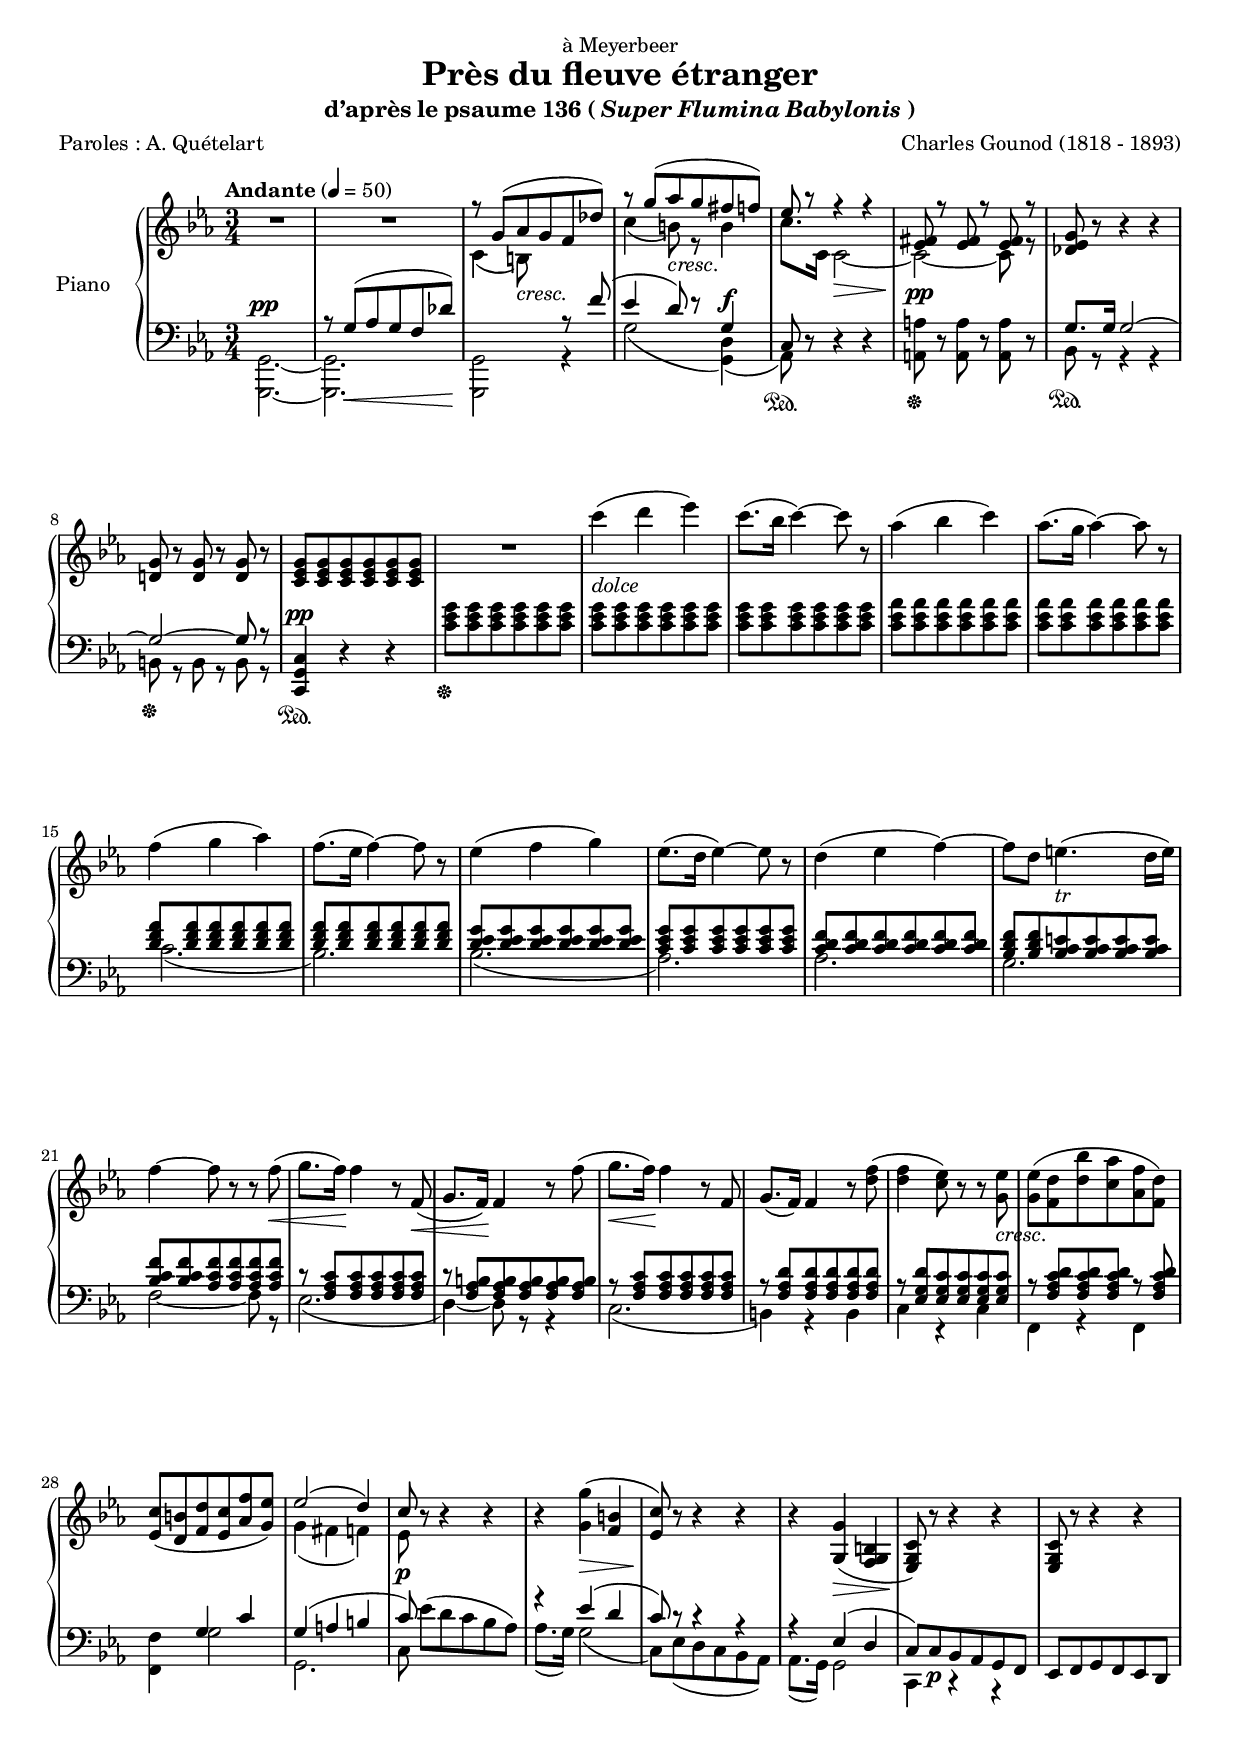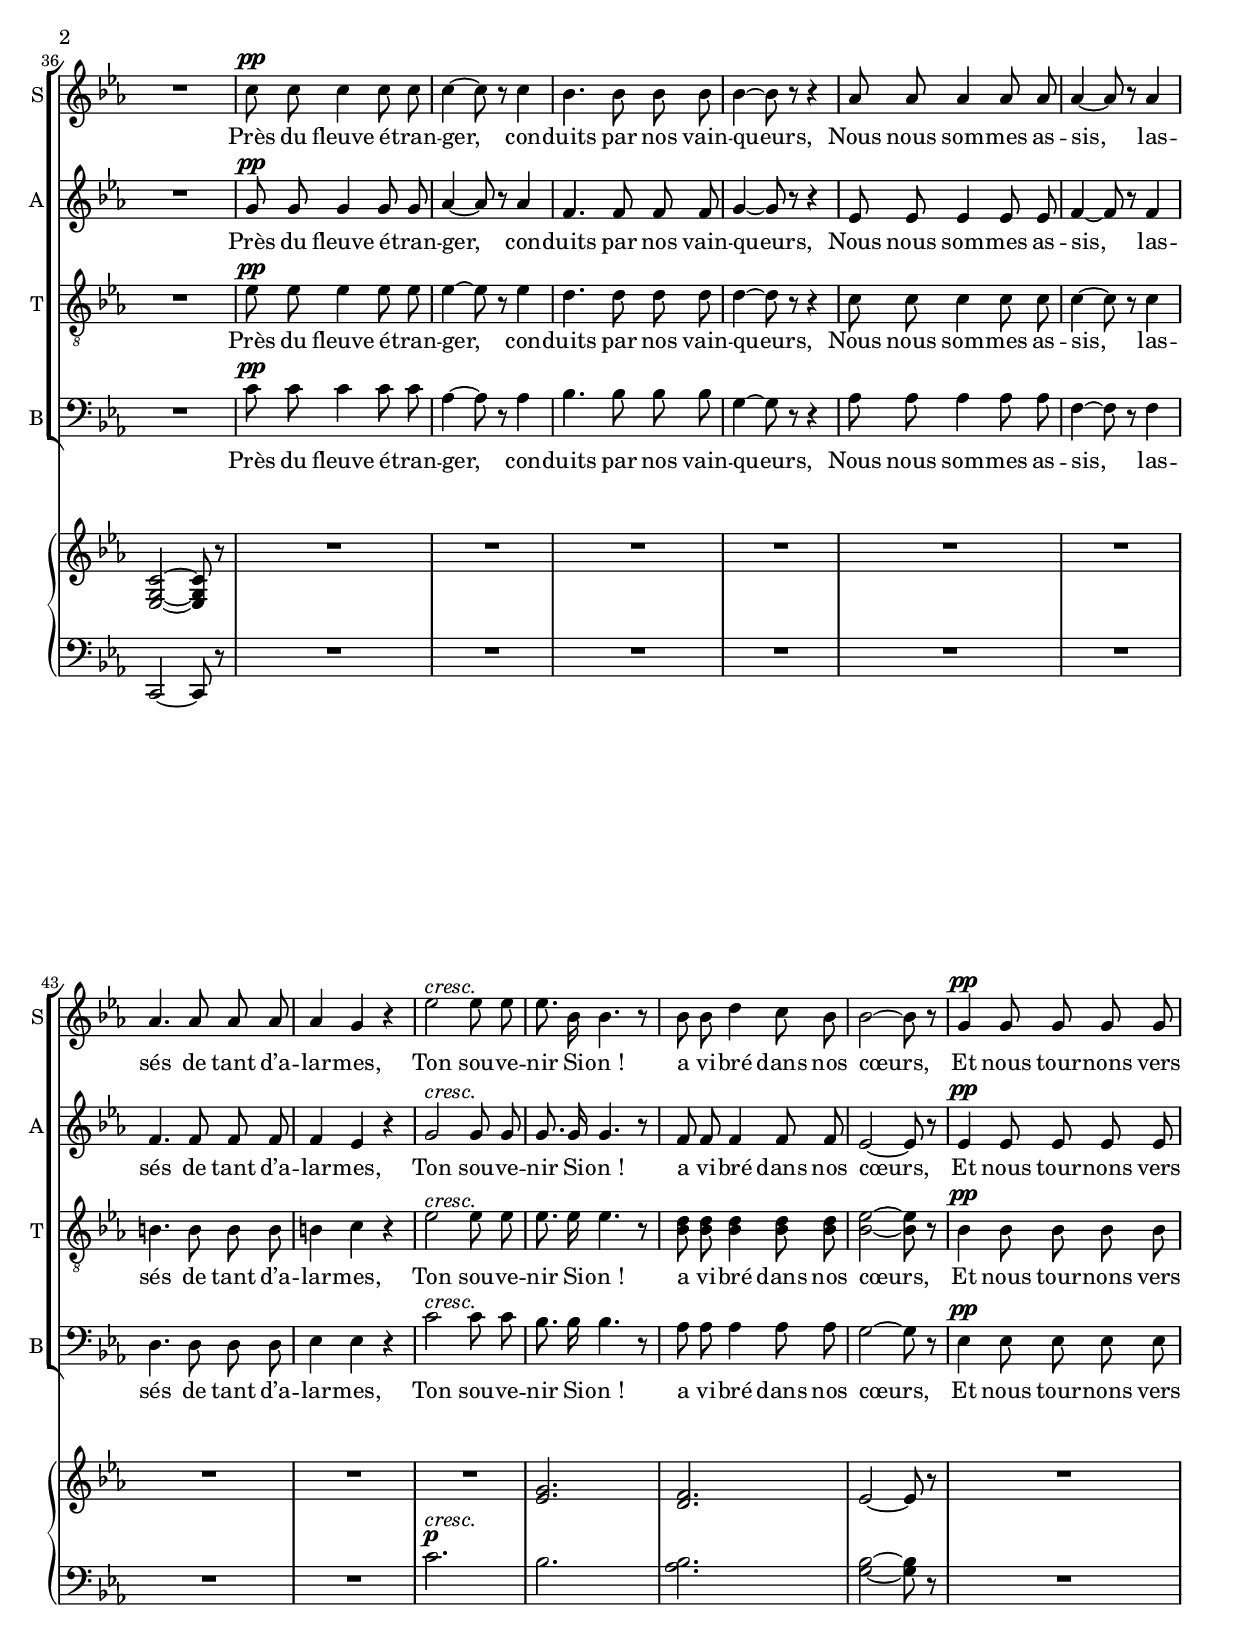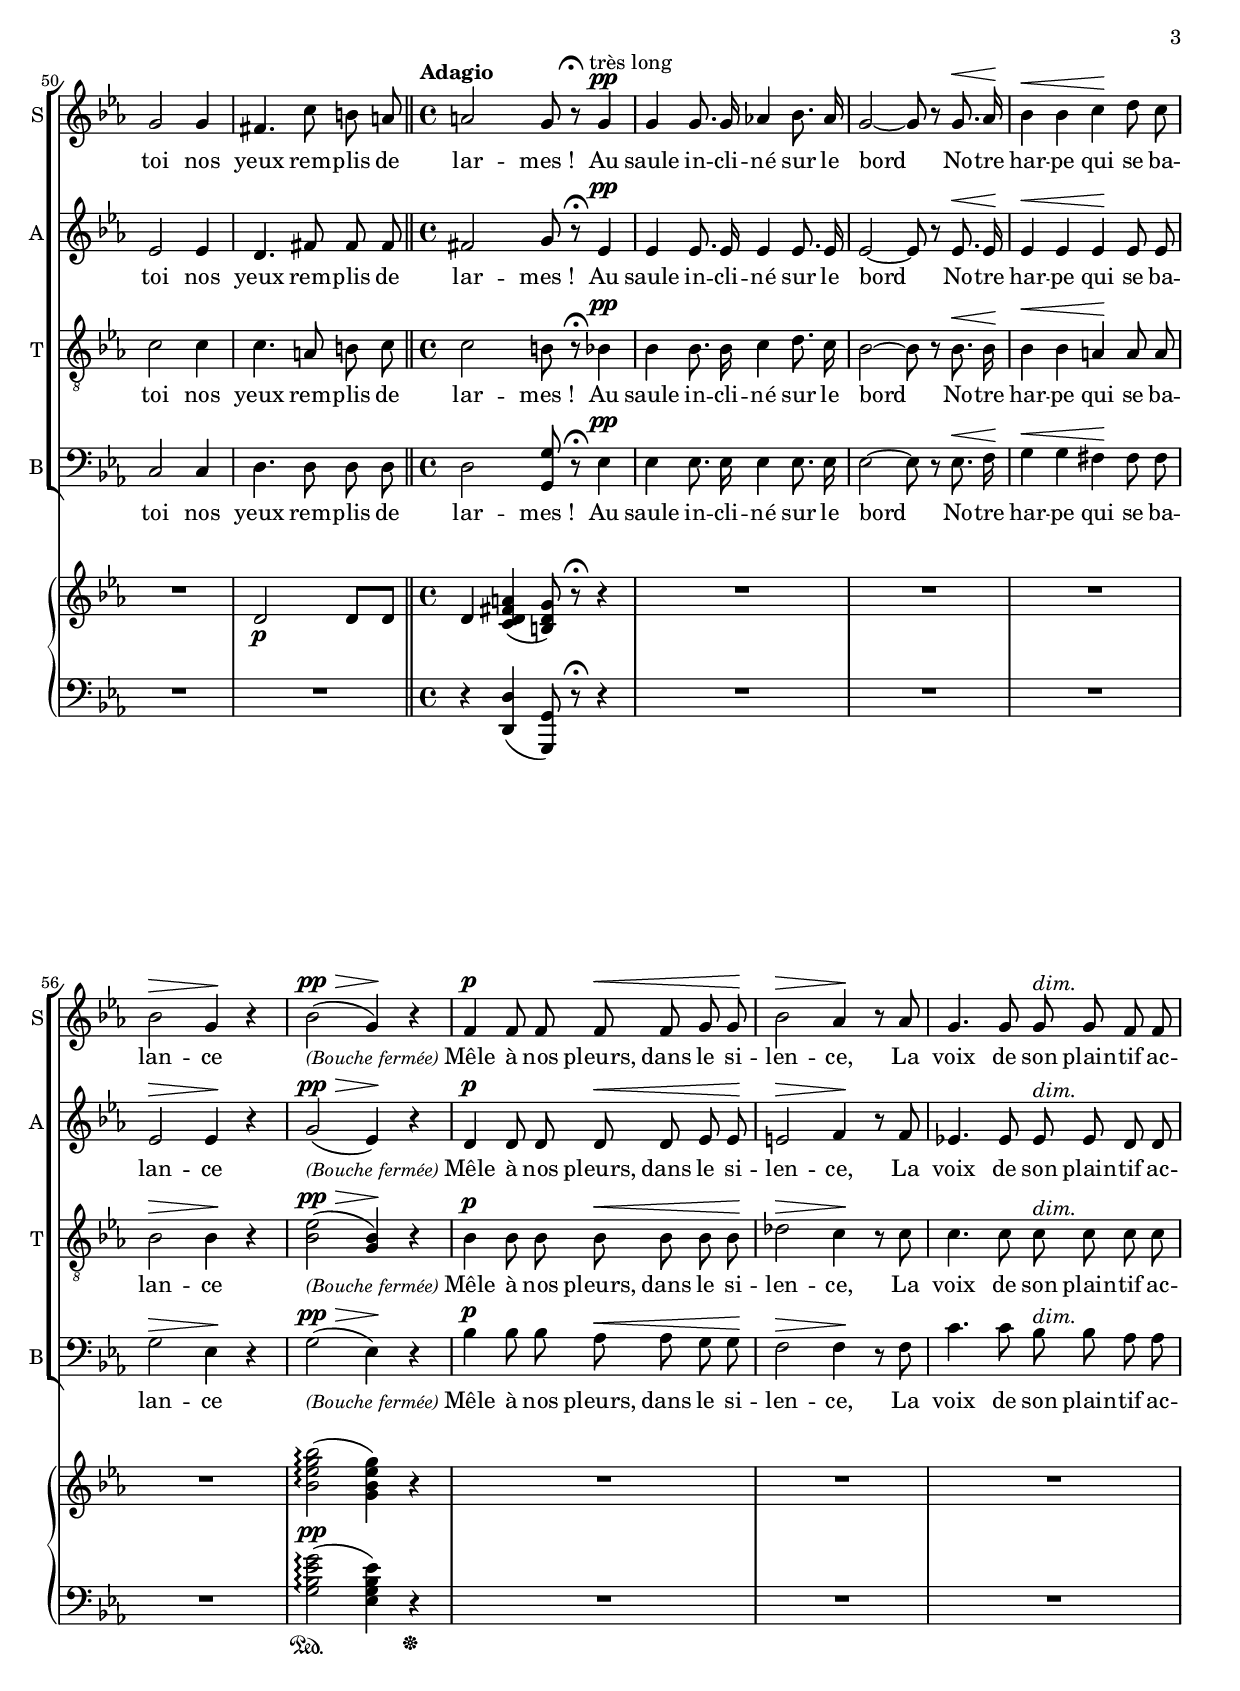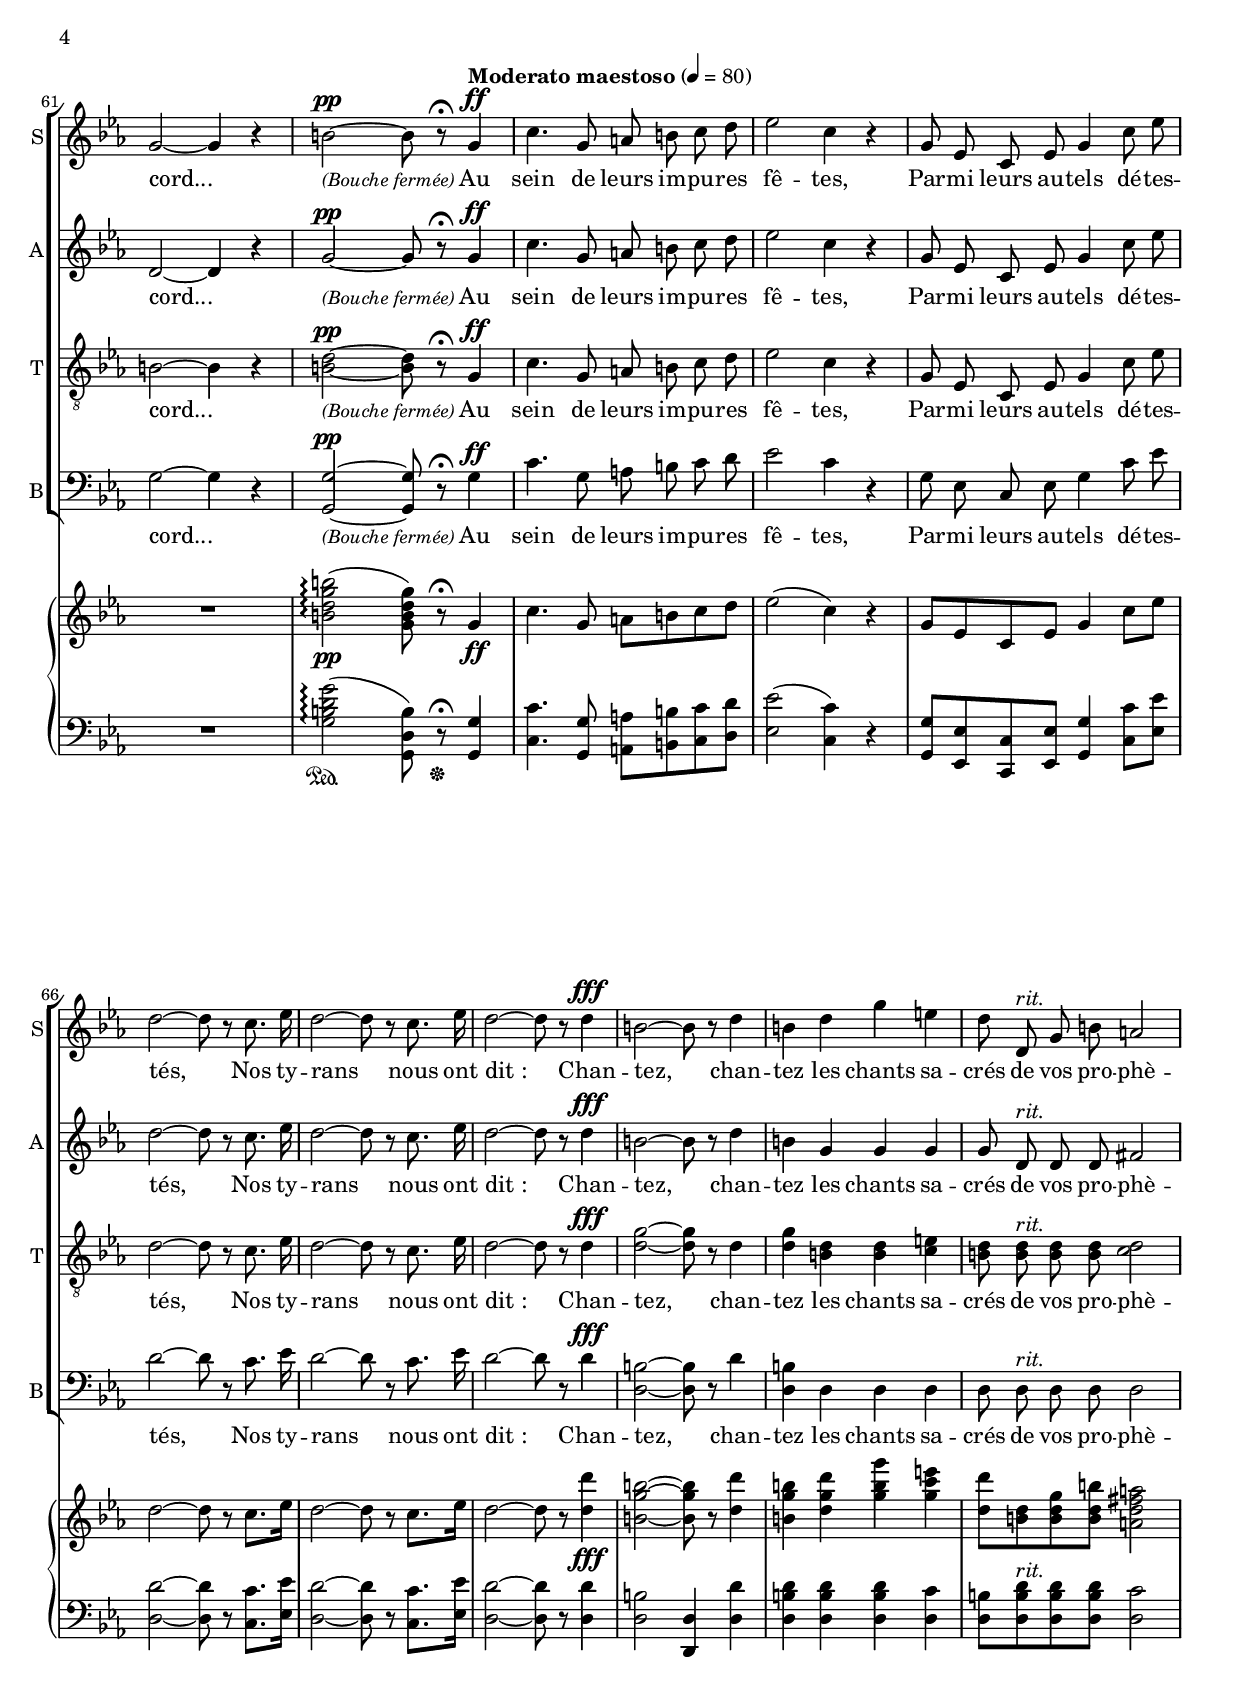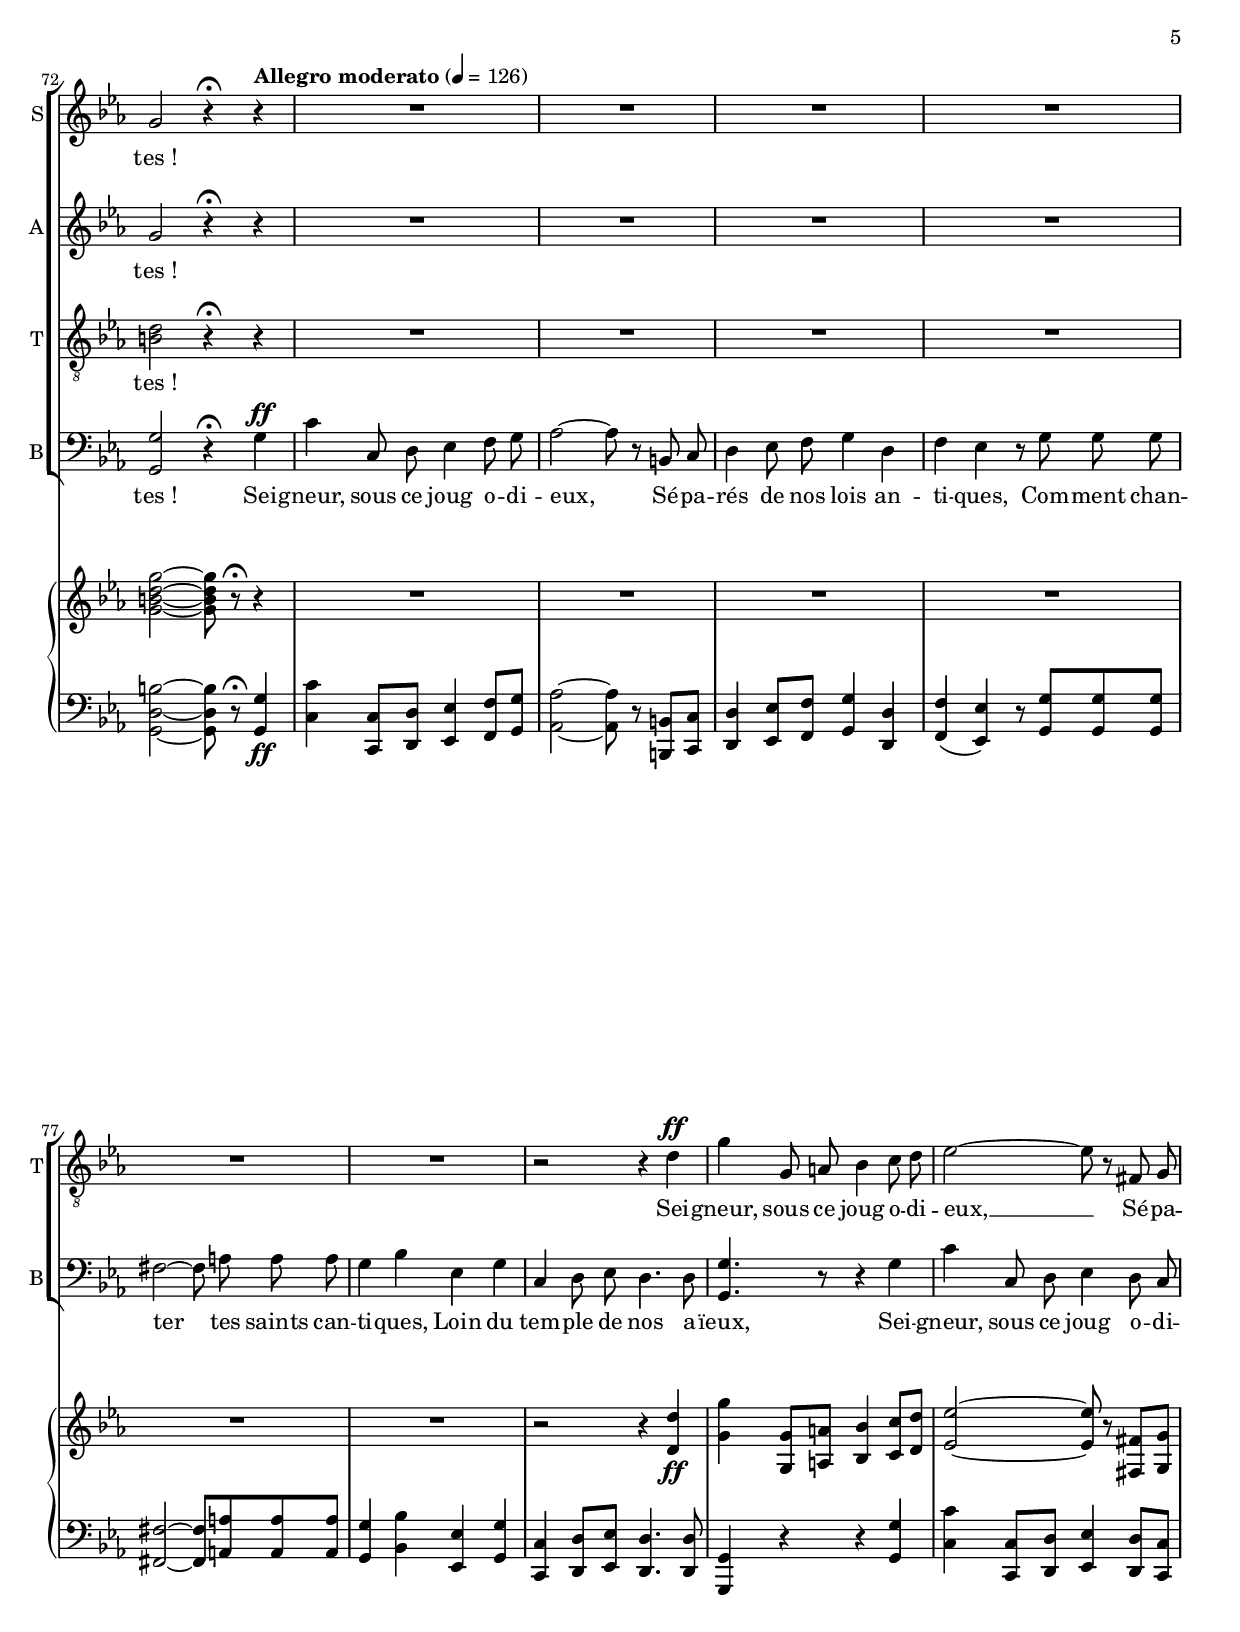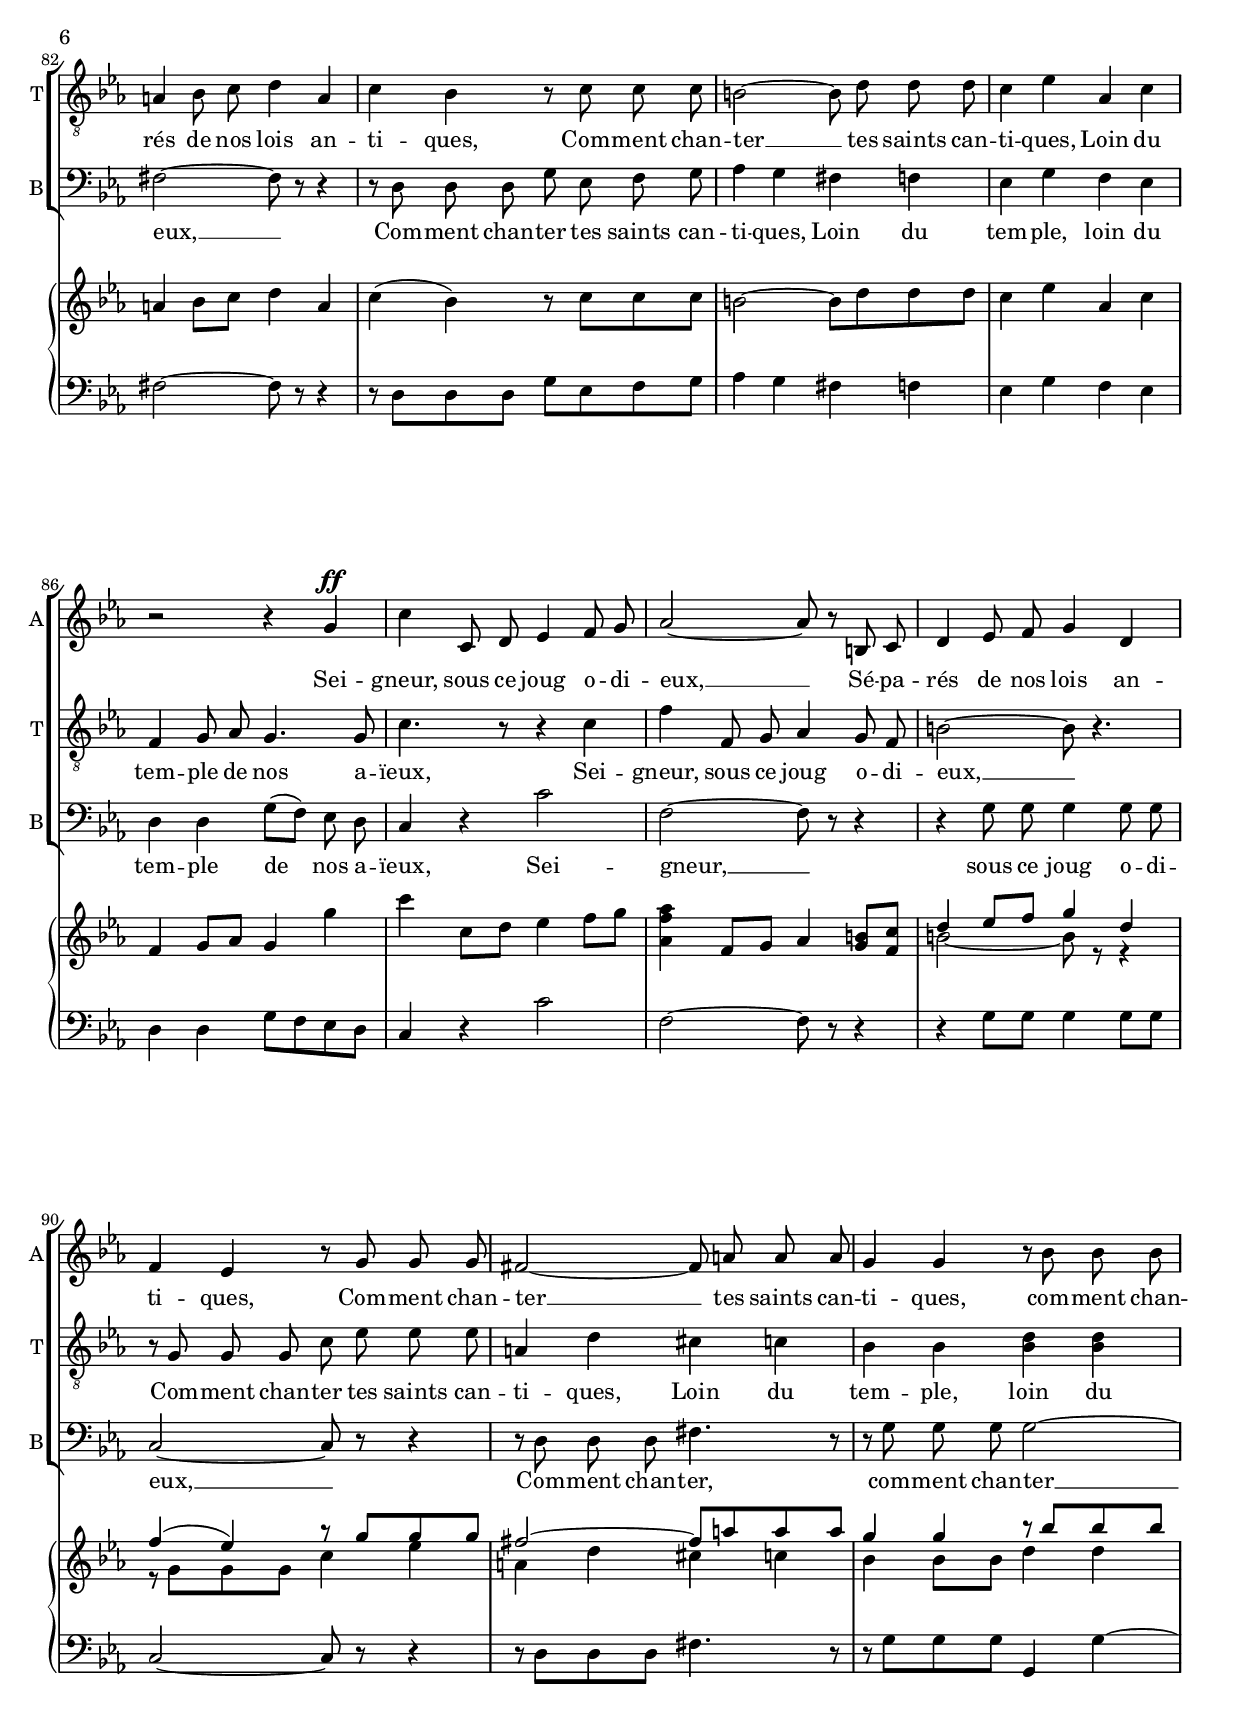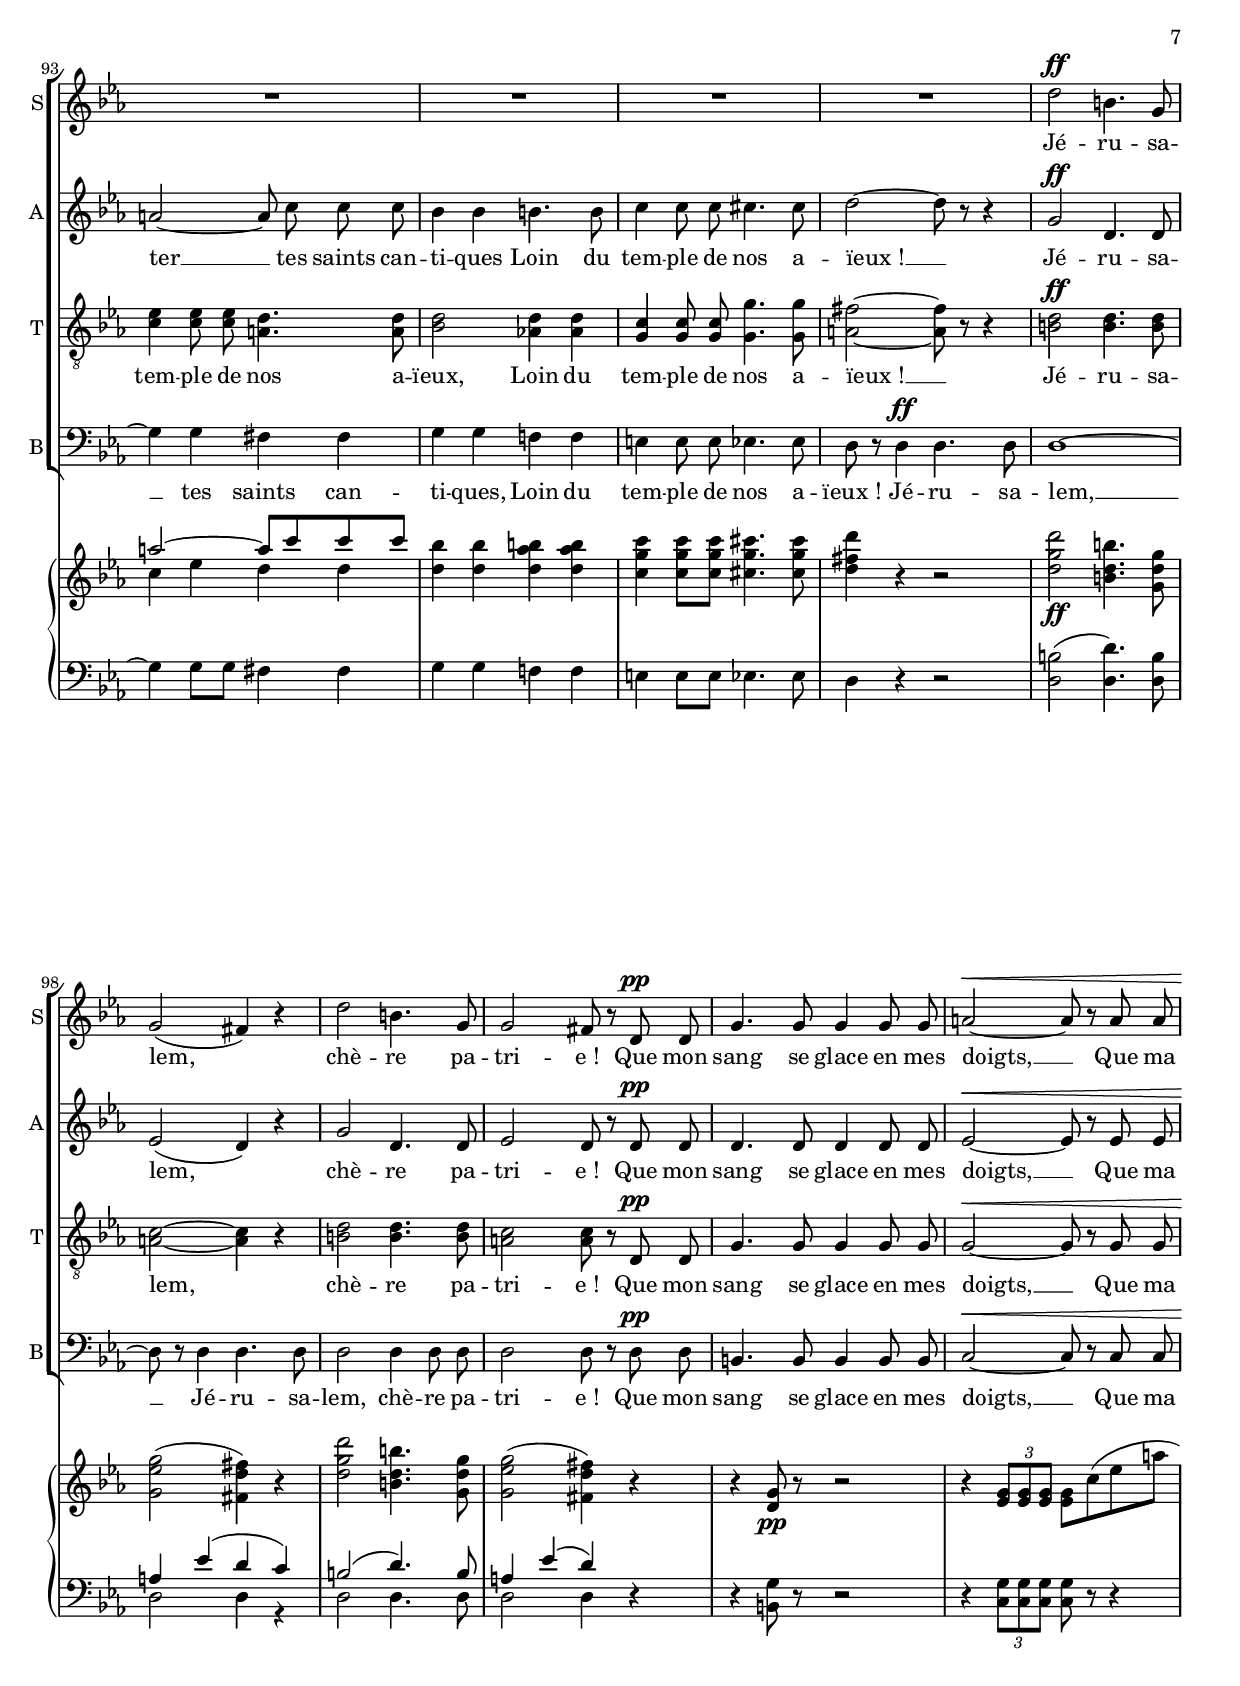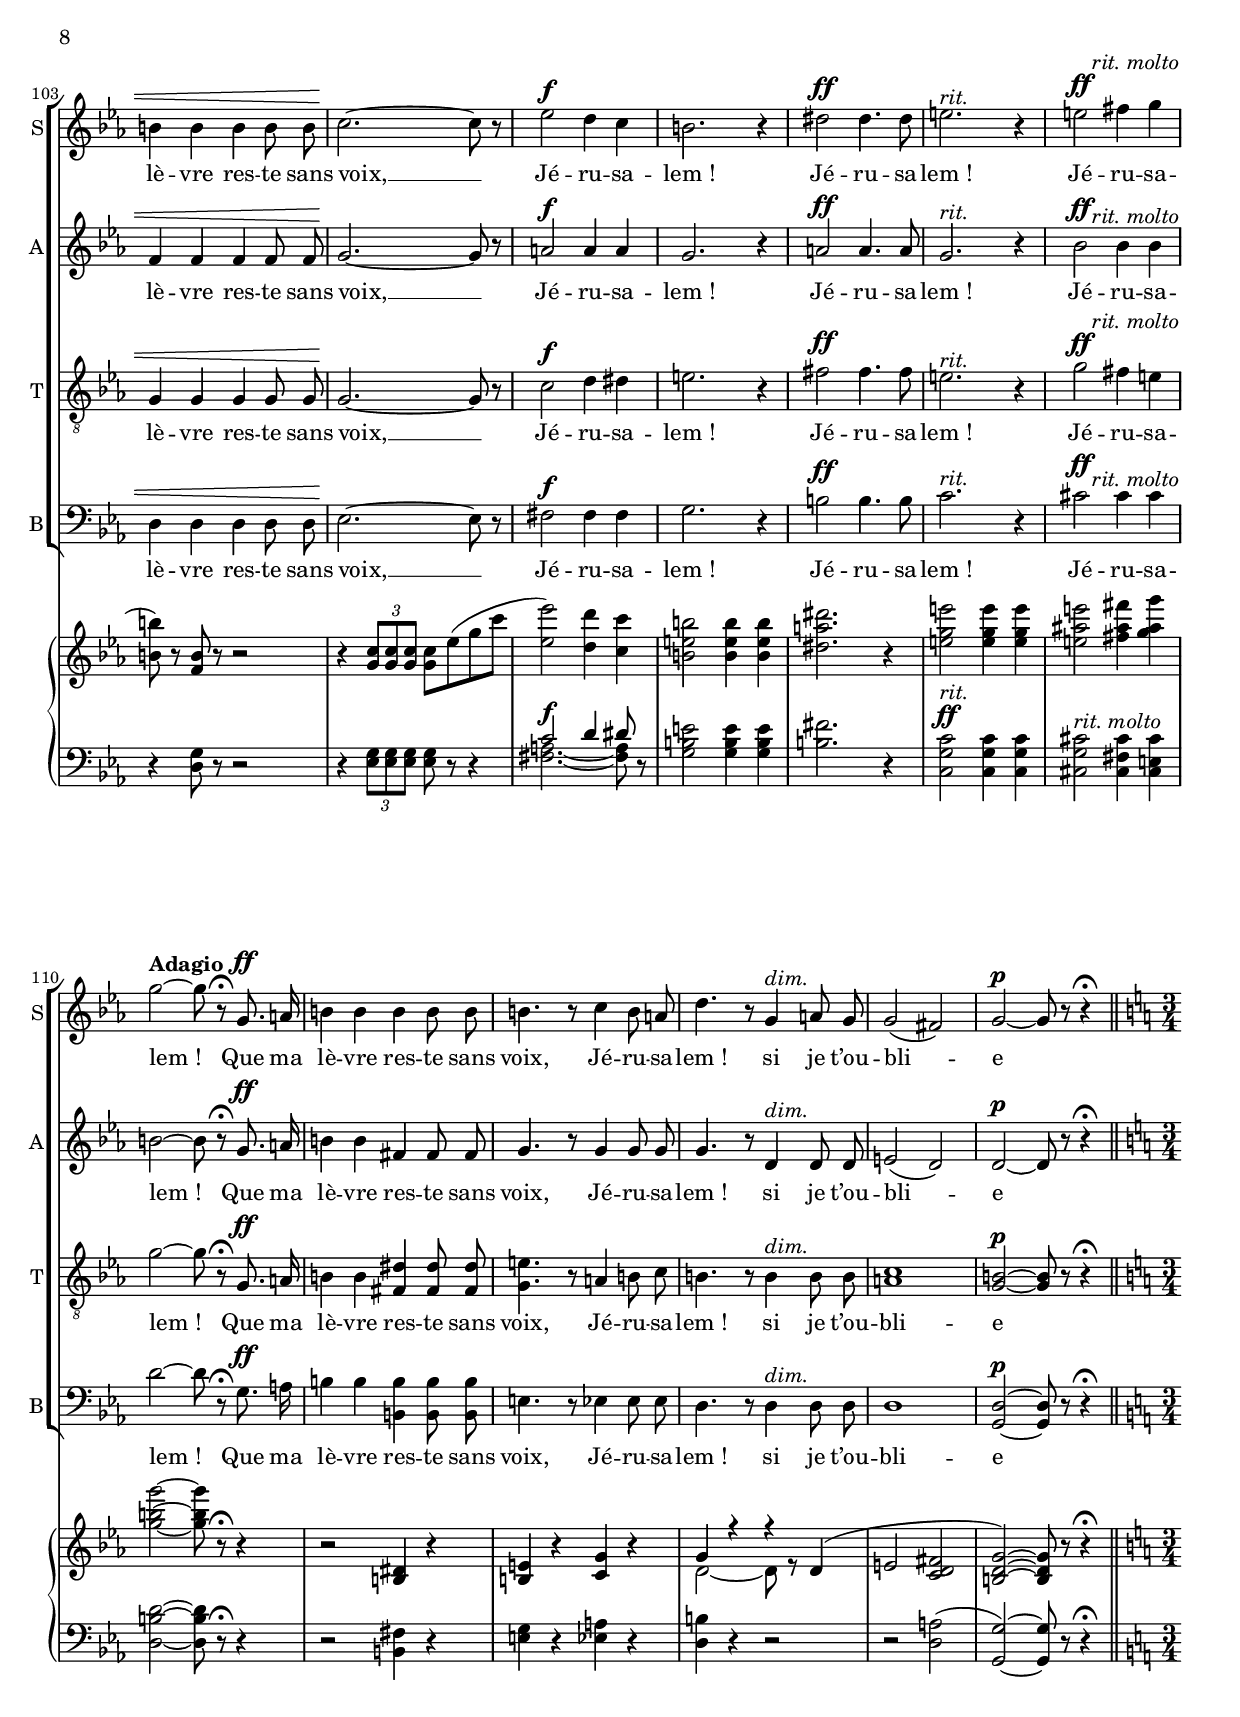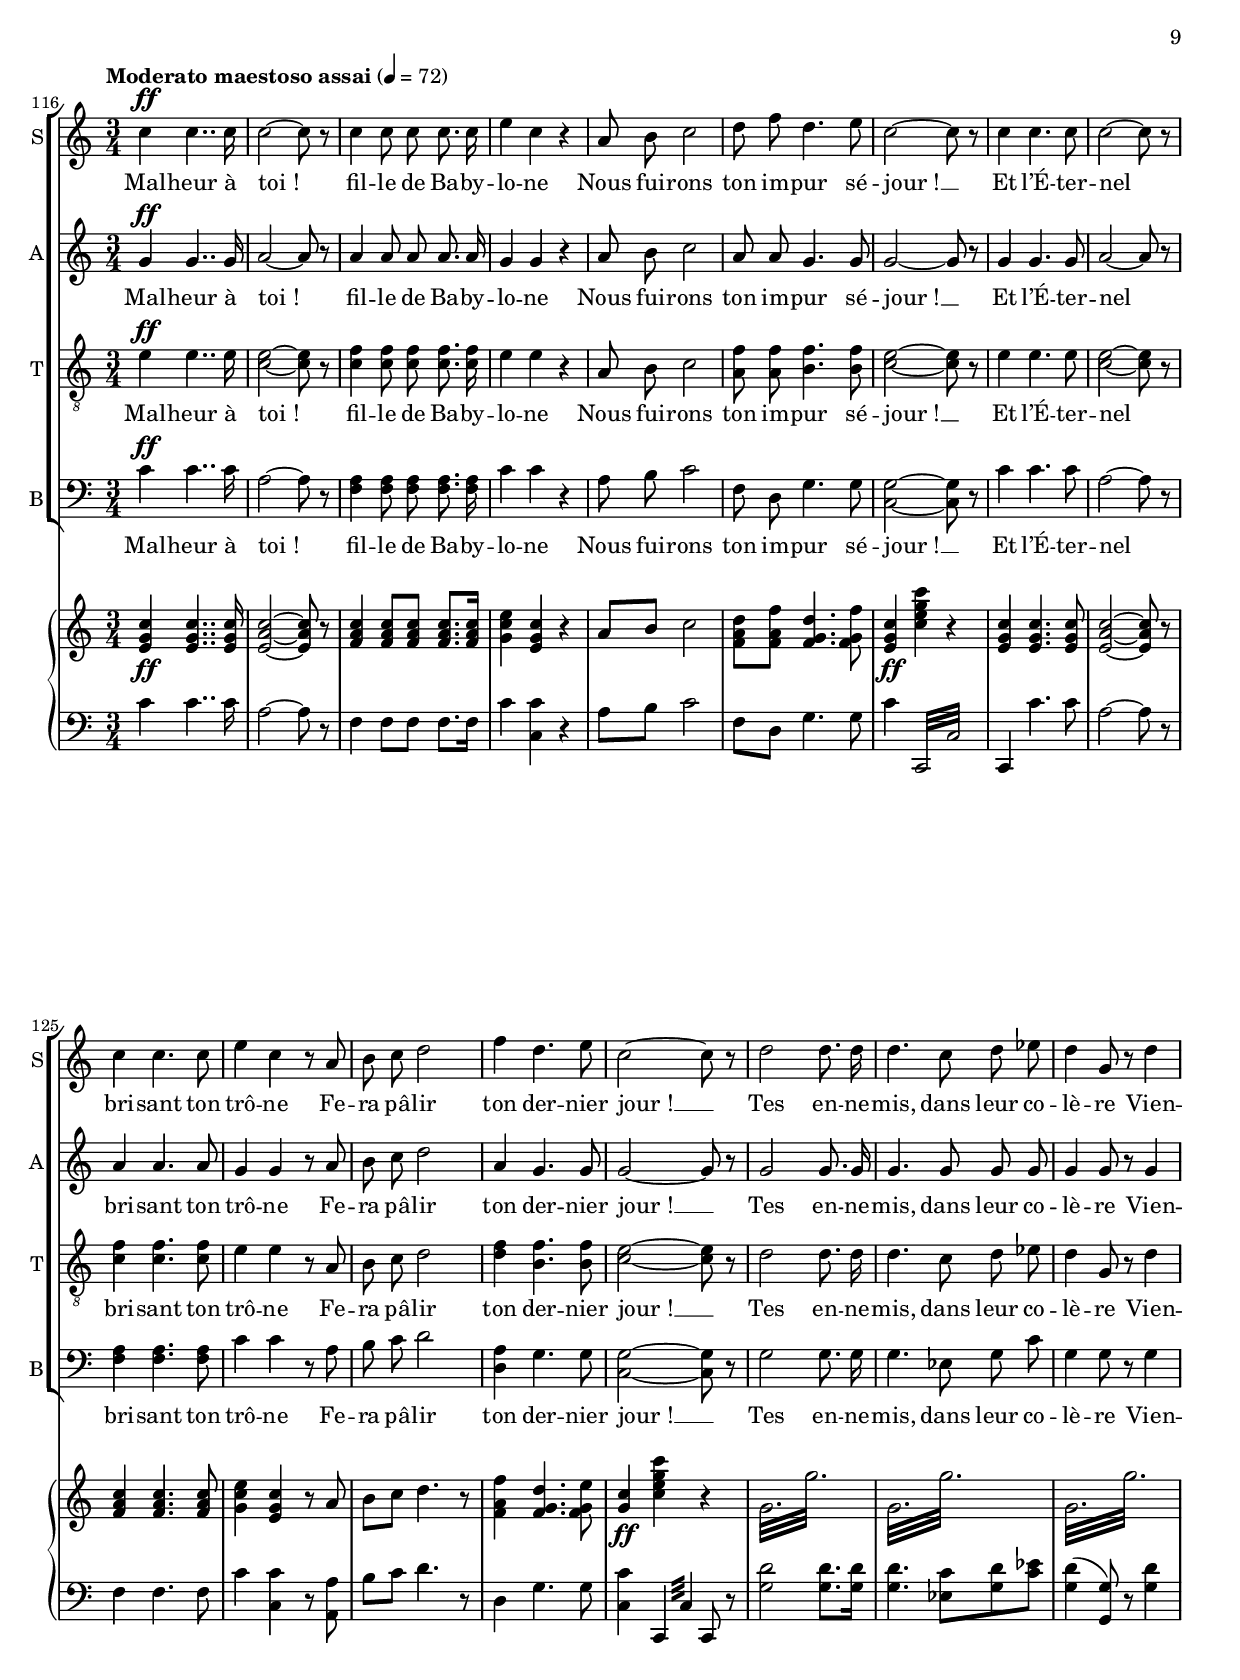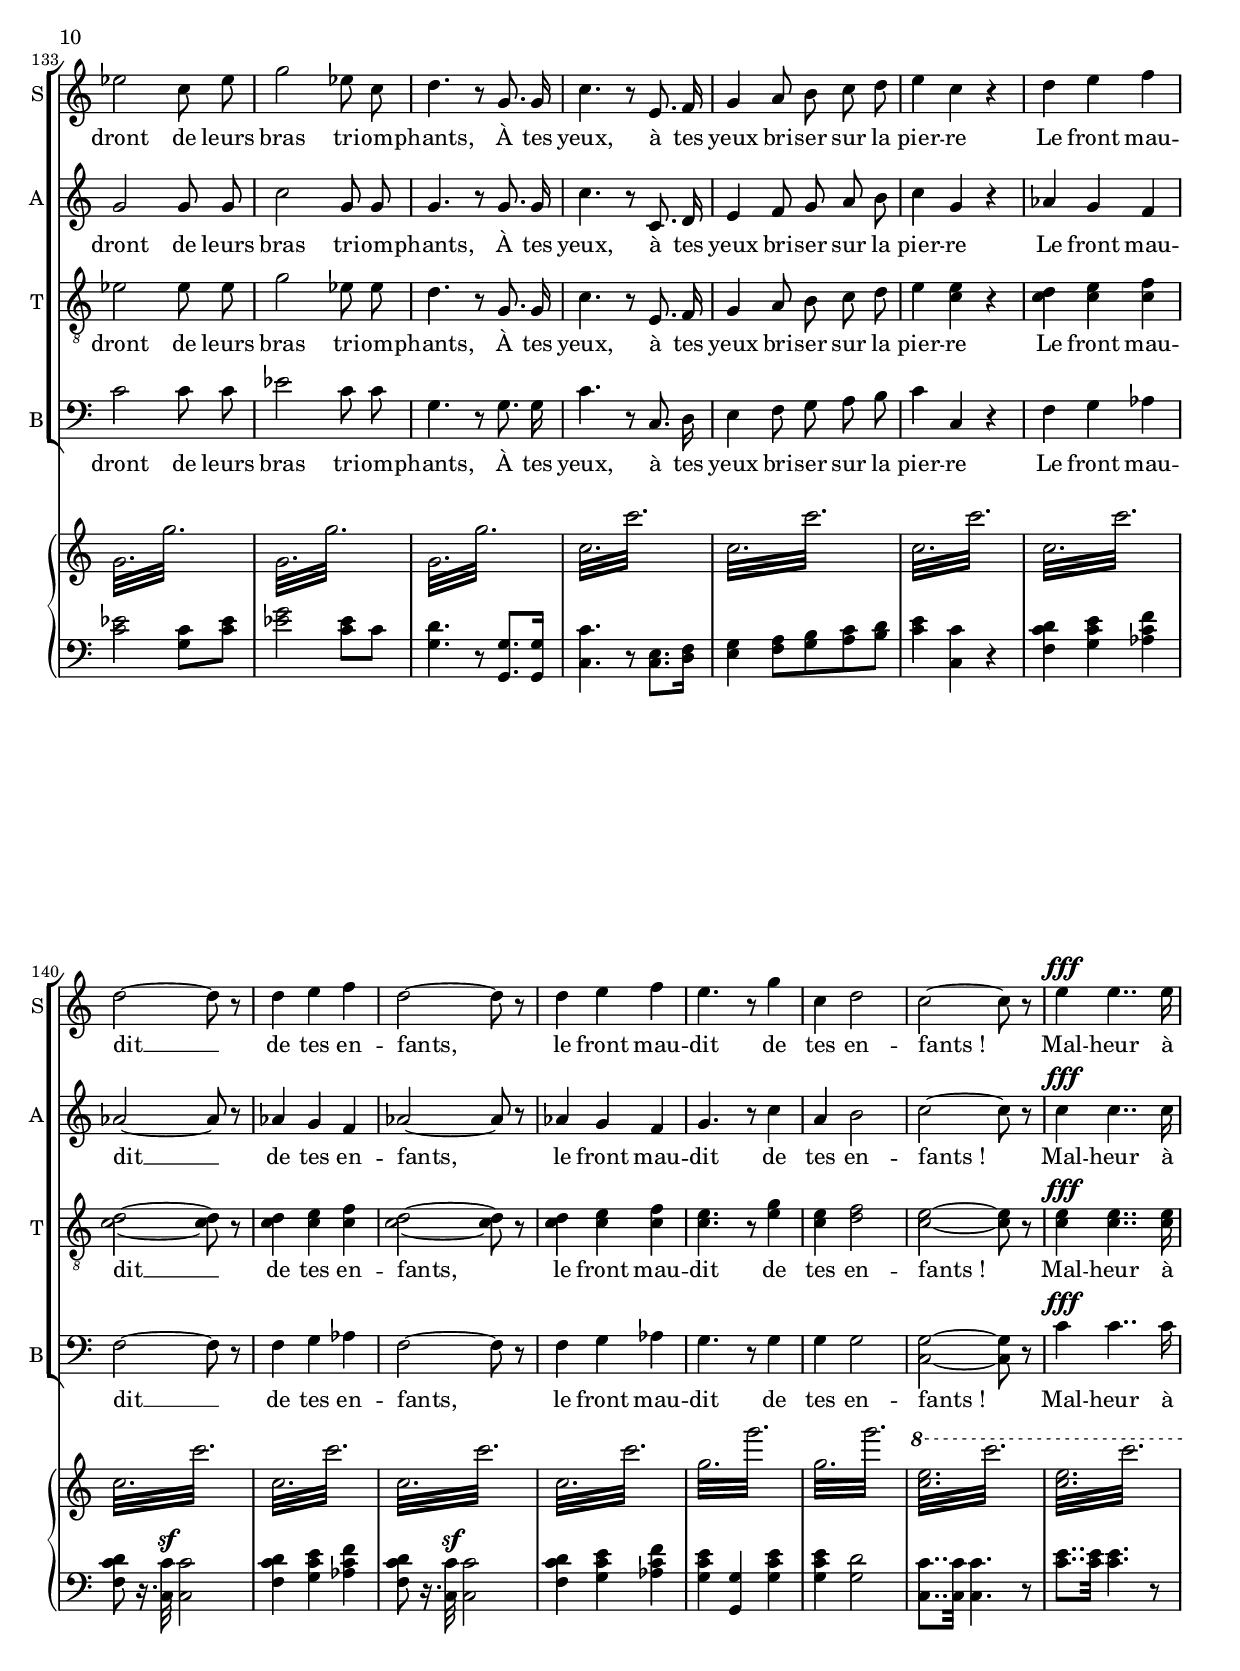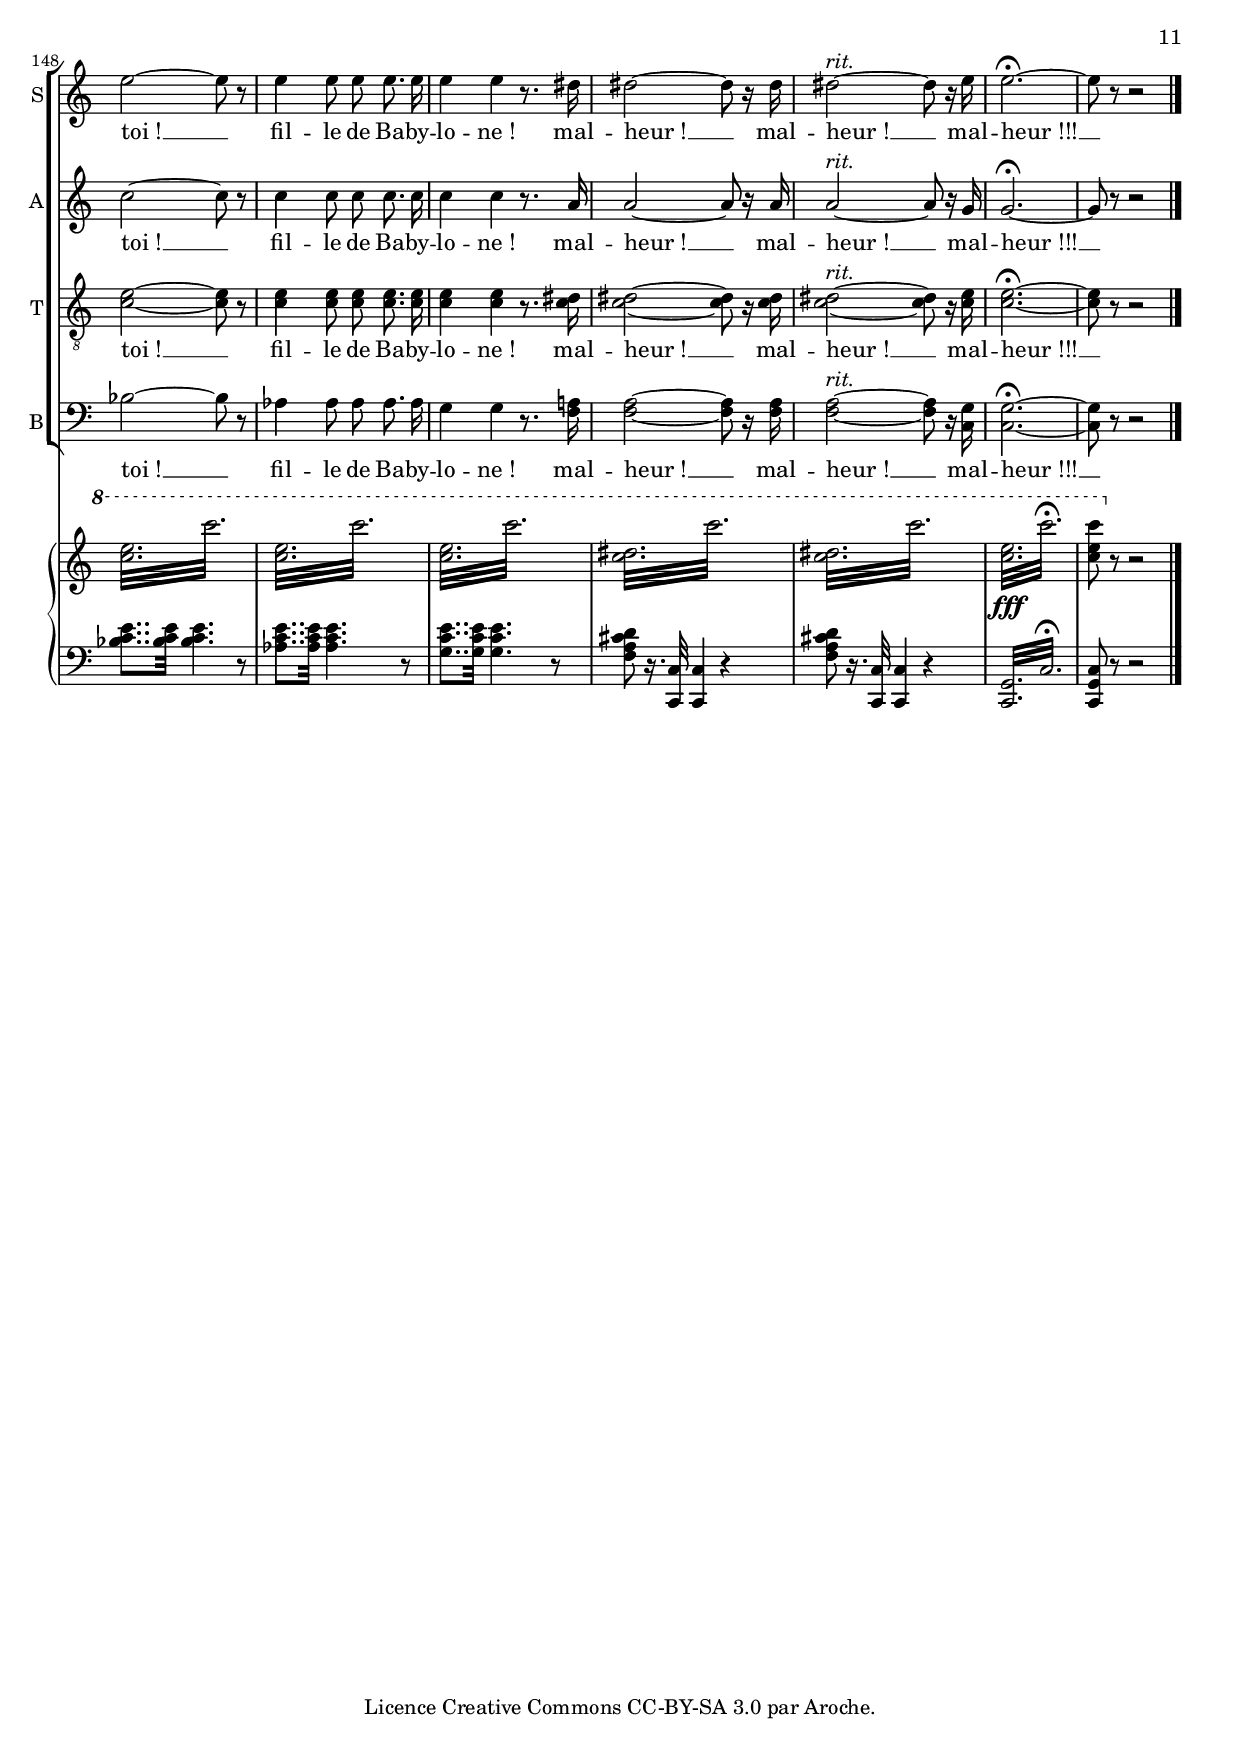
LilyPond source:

% Created on Sun Nov 29 17:35:46 CET 2009
% Gravure et mise en page : Augustin Roche
% CC-BY-SA 3.0

\version "2.13.7"

\header {
	title = "Près du fleuve étranger" 
	subtitle = \markup {d’après le psaume 136 (\italic{Super Flumina Babylonis}) } 
 poet = "Paroles : A. Quételart" 
 	composer = "Charles Gounod (1818 - 1893)" 
 	dedication = "à Meyerbeer"
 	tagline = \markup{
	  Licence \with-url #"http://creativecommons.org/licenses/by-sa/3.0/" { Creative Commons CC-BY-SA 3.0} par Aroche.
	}

}

#(set-global-staff-size 18)

% Fonction pour doubler la musique en octaves
%LSR This function was contributed by Jay Anderson.

#(define (octave-up m t)
 (let* ((octave (1- t))
      (new-note (ly:music-deep-copy m))
      (new-pitch (ly:make-pitch
        octave
        (ly:pitch-notename (ly:music-property m 'pitch))
        (ly:pitch-alteration (ly:music-property m 'pitch)))))
  (set! (ly:music-property new-note 'pitch) new-pitch)
  new-note))

#(define (octavize-chord elements t)
 (cond ((null? elements) elements)
     ((eq? (ly:music-property (car elements) 'name) 'NoteEvent)
       (cons (car elements)
             (cons (octave-up (car elements) t)
                   (octavize-chord (cdr elements) t))))
     (else (cons (car elements) (octavize-chord (cdr elements ) t)))))

#(define (octavize music t)
 (if (eq? (ly:music-property music 'name) 'EventChord)
       (ly:music-set-property! music 'elements (octavize-chord
(ly:music-property music 'elements) t)))
 music)

makeOctaves = #(define-music-function (parser location arg mus) (integer? ly:music?)
 (music-map (lambda (x) (octavize x arg)) mus))
 
 % FIN DE LA FONCTION
 


\include "italiano.ly"

verseI= \lyricmode {
Près du fleuve é -- tran -- ger, con -- duits par nos vain -- queurs,
Nous nous som -- mes as -- sis, las -- sés de tant d’a -- lar -- mes,
Ton sou -- ve -- nir Si -- on_! a vi -- bré dans nos cœurs,
Et nous tour -- nons vers toi nos yeux rem -- plis de lar -- mes_!
Au saule in -- cli -- né sur le bord
No -- tre har -- pe qui se ba -- lan -- ce
\markup { \small \italic {(Bouche fermée)} }
Mêle à nos pleurs, dans le si -- len -- ce,
La voix de son plain -- tif ac -- cord...
\markup { \small \italic {(Bouche fermée)} }
Au sein de leurs im -- pu -- res fê -- tes,
Par -- mi leurs au -- tels dé -- tes -- tés,
Nos ty -- rans nous ont dit_:
Chan -- tez, chan -- tez les chants sa -- crés de vos pro -- phè -- tes_!
}


verseA= \lyricmode {
Sei -- gneur, sous ce joug o -- di -- eux, __
Sé -- pa -- rés de nos lois an -- ti -- ques,
Com -- ment chan -- ter __ tes saints can -- ti -- ques,
com -- ment chan -- ter __ tes saints can -- ti -- ques
Loin du tem -- ple de nos a -- ïeux_! __
}

verseT= \lyricmode {
Sei -- gneur, sous ce joug o -- di -- eux, __
Sé -- pa -- rés de nos lois an -- ti -- ques,
Com -- ment chan -- ter __ tes saints can -- ti -- ques,
Loin du tem -- ple de nos a -- ïeux,
Sei -- gneur, sous ce joug o -- di -- eux, __
Com -- ment chan -- ter tes saints can -- ti -- ques,
Loin du tem -- ple, loin du tem -- ple de nos a -- ïeux,
Loin du tem -- ple de nos a -- ïeux_! __
}

verseB= \lyricmode {
Sei -- gneur, sous ce joug o -- di -- eux,
Sé -- pa -- rés de nos lois an -- ti -- ques,
Com -- ment chan -- ter tes saints can -- ti -- ques,
Loin du tem -- ple de nos a -- ïeux,
Sei -- gneur, sous ce joug o -- di -- eux, __
Com -- ment chan -- ter tes saints can -- ti -- ques,
Loin du tem -- ple, loin du tem -- ple de nos a -- ïeux,
Sei -- gneur, __ sous ce joug o -- di -- eux, __
Com -- ment chan -- ter, com -- ment chan -- ter __ tes saints can -- ti -- ques,
Loin du tem -- ple de nos a -- ïeux_!
Jé -- ru -- sa -- lem, __
}

verseII= \lyricmode {
Jé -- ru -- sa -- lem, chè -- re pa -- tri -- e_!
Que mon sang se glace en mes doigts, __
Que ma lè -- vre res -- te sans voix, __
Jé -- ru -- sa -- lem_!
Jé -- ru -- sa -- lem_!
Jé -- ru -- sa -- lem_!
Que ma lè -- vre res -- te sans voix,
Jé -- ru -- sa -- lem_!
si je t’ou -- bli -- e
Mal -- heur à toi_! fil -- le de Ba -- by -- lo -- ne
Nous fui -- rons ton im -- pur sé -- jour_! __
Et l’É -- ter -- nel bri -- sant ton trô -- ne
Fe -- ra pâ -- lir ton der -- nier jour_! __
Tes en -- ne -- mis, dans leur co -- lè -- re
Vien -- dront de leurs bras tri -- om -- phants,
À tes yeux, à tes yeux bri -- ser sur la pier -- re
Le front mau -- dit __ de tes en -- fants,
le front mau -- dit de tes en -- fants_!
Mal -- heur à toi_! __ fil -- le de Ba -- by -- lo -- ne_!
mal -- heur_! __ mal -- heur_! __ mal -- heur_!!! __
}
 

staffSoprano = \new Staff {
	\time 3/4
	%\tempo 4 = 50 
	\set Staff.instrumentName = "Soprano"
	\set Staff.shortInstrumentName = "S"
	\set Staff.midiInstrument = "choir aahs"
	\key do \minor
	\clef treble
	\relative do'' { 	
		\context Voice = "melodySop" {
                        \autoBeamOff
			\dynamicUp
			R2.*36
			do8 \pp do do4 do8 do
			do4~ do8 r do4
			sib4. sib8 sib sib
			sib4~ sib8 r r4
			lab8 lab lab4 lab8 lab
			lab4~ lab8 r lab4
			lab4. lab8 lab lab
			lab4 sol r
			mib'2 ^\markup{\italic "cresc."} mib8 mib
			mib8. sib16 sib4. r8
			sib8 sib re4 do8 sib
			sib2~ sib8 r
			% page 4
			sol4 \pp sol8 sol sol sol
			sol2 sol4
			fad4. do'8 si la \bar "||"
			\time 4/4 \tempo "Adagio" la2 sol8 r ^\markup{ \musicglyph #"scripts.ufermata" "très long" } sol4 \pp
			sol sol8. sol16 lab!4 sib8. lab16
			sol2~ sol8 r sol8. \< lab16 \!
			sib4 \< sib do \! re8 do
			sib2 \> sol4 \! r
			sib2( \pp \> sol4)\! r
			fa \p fa8 fa fa \< fa sol sol \!
			sib2\> lab4 \! r8 lab
			sol4. sol8 sol ^\markup{\italic "dim."} sol fa fa
			% page 5
			sol2~ sol4 r
			si2~ \pp si8 r \fermata  \tempo "Moderato maestoso" 4=80 sol4 \ff
			do4. sol8 la si do re
			mib2 do4 r
			sol8 mib do mib sol4
			do8 mib
			re2~ re8 r do8. mib16
			re2~ re8 r do8. mib16
			re2~ re8 r re4 \fff
			si2~ si8 r re4
			si re sol mi
			re8 re, ^\markup{\italic "rit."} sol si la2
			sol2 r4\fermata \tempo "Allegro moderato" 4=126 r
			% page 6-7
			R1*24
			% page 8
			re'2 \ff si4. sol8
			sol2( fad4) r
			re'2 si4. sol8
			sol2 fad8 r re \pp re
			sol4. sol8 sol4 sol8 sol
			% page 9
			la2~ \< la8 r la la
			si4 si si si8 si
			do2.~ \! do8 r
			mib2 \f re4 do
			si2. r4
			red2 \ff red4. red8
			mi2. ^\markup{\italic "rit."} r4
			mi2 \ff ^\markup{\translate #'(2 . 0) \italic "rit. molto"} fad4 sol
			\tempo "Adagio" sol2~ sol8 r \fermata sol,8. \ff la16
			si4 si si si8 si
			si4. r8 do4 si8 la
			re4. r8 sol,4 ^\markup{\italic "dim."} la8 sol
			% page 10
			sol2( fad)
			sol~ \p sol8 r r4 \fermata
			\bar "||" \key do \major \time 3/4 \tempo "Moderato maestoso assai" 4=72 do4 \ff do4.. do16
			do2~ do8 r
			do4 do8 do do8. do16
			mi4 do r
			la8 si do2
			re8 fa re4. mi8
			do2~ do8 r
			do4 do4. do8
			do2~ do8 r
			do4 do4. do8
			mi4 do r8 la
			si do re2
			fa4 re4. mi8
			% page 11
			do2~ do8 r
			re2 re8. re16
			re4. do8 re mib
			re4 sol,8 r re'4
			mib2 do8 mib
			sol2 mib8 do
			re4. r8 sol,8. sol16
			do4. r8 mi,8. fa16
			sol4 la8 si do re
			mi4 do r
			re mi fa
			re2~ re8 r
			% page 12
			re4 mi fa
			re2~ re8 r
			re4 mi fa
			mi4. r8 sol4
			do, re2
			do2~ do8 r
			mi4 \fff mi4.. mi16
			mi2~ mi8 r
                        mi4 mi8 mi mi8. mi16 %po
			mi4 mi r8. red16
			red2~ red8 r16 red
			red2~ ^\markup{\italic "rit."} red8 r16 mi
			mi2.~ \fermata
			mi8 r r2
		}

	\bar "|."
	}

}
staffAlto = \new Staff {
	\set Staff.instrumentName = "Alto"
	\set Staff.shortInstrumentName = "A"
	\set Staff.midiInstrument = "choir aahs"
	\key do \minor
	\clef treble
	\relative do'' { 	
		\context Voice = "melodyAlt" {
			\dynamicUp
                        \autoBeamOff
			R2.*36
			sol8 \pp sol sol4 sol8 sol
			lab4~ lab8 r lab4
			fa4. fa8 fa fa
			sol4~ sol8 r r4
			mib8 mib mib4 mib8 mib
			fa4~ fa8 r fa4
			fa4. fa8 fa fa
			fa4 mib r
			sol2 ^\markup{\italic "cresc."} sol8 sol
			sol8. sol16 sol4. r8
			fa fa fa4 fa8 fa
			mib2~ mib8 r
			% page 4
			mib4 \pp mib8 mib mib mib
			mib2 mib4
			re4. fad8 fad fad
			fad2 sol8 r \fermata mib4 \pp
			mib mib8. mib16 mib4 mib8. mib16
			mib2~ mib8 r mib8. \< mib16 \!
			mib4 \< mib mib \! mib8 mib
			mib2 \> mib4 \! r
			sol2( \pp \> mib4 ) \! r
			re4 \p re8 re re \< re mib mib \!
			mi2 \> fa4 \! r8 fa
			mib!4. mib8 mib ^\markup{\italic "dim."} mib re re
			% page 5
			re2~ re4 r
			sol2~ \pp sol8 r \fermata sol4 \ff
			do4. sol8 la si do re
			mib2 do4 r
			sol8 mib do mib sol4
			do8 mib
			re2~ re8 r do8. mib16
			re2~ re8 r do8. mib16
			re2~ re8 r re4 \fff
			si2~ si8 r re4
			si sol sol sol
			sol8 re ^\markup{\italic "rit."} re re fad2
			% page 6
			\break sol2 r4 \fermata r
			R1*13
			% page 7
			r2 r4 sol \ff
			do do,8 re mib4 fa8 sol
			lab2~ lab8 r si, do
			re4 mib8 fa sol4 re
			fa mib r8 sol sol sol
			% page 8
			fad2 ~ fad8 la la la
			sol4 sol r8 sib sib sib
			la2~ la8 do do do
			sib4 sib si4. si8
			do4 do8 do dod4. dod8
			re2~ re8 r r4
			sol,2 \ff re4. re8
			mib2( re4) r
			sol2 re4. re8
			mib2 re8 r re \pp re
			re4. re8 re4 re8 re
			% page 9
			mib2~ \< mib8 r mib mib
			fa4 fa fa fa8 fa
			sol2.~ \! sol8 r
			la2 \f la4 la
			sol2. r4
			la2 \ff la4. la8
			sol2. ^\markup{\italic "rit."} r4
			sib2 \ff ^\markup{\translate #'(2 . 0) \italic "rit. molto"} sib4 sib
			si2~ si8 r \fermata sol8. \ff la16
			si4 si fad fad8 fad
			sol4. r8 sol4 sol8 sol
			sol4. r8 re4 ^\markup{\italic "dim."} re8 re
			% page 10
			mi2( re)
			re2~ \p re8 r r4 \fermata
			\key do \major sol \ff sol4.. sol16
			la2~ la8 r
			la4 la8 la la8. la16
			sol4 sol r
			la8 si do2
			la8 la sol4. sol8
			sol2~ sol8 r
			sol4 sol4. sol8
			la2~ la8 r
			la4 la4. la8
			sol4 sol r8 la
			si do re2
			la4 sol4. sol8
			% page 11
			sol2~ sol8 r
			sol2 sol8. sol16
			sol4. sol8 sol sol
			sol4 sol8 r sol4
			sol2 sol8 sol
			do2 sol8 sol
			sol4. r8 sol8. sol16
			do4. r8 do,8. re16
			mi4 fa8 sol la si
			do4 sol r
			lab sol fa
			lab2~ lab8 r
			% page 12
			lab4 sol fa
			lab2~ lab8 r
			lab4 sol fa
			sol4. r8 do4
			la si2
			do2~ do8 r
			do4 \fff do4.. do16
			do2~ do8 r
			do4 do8 do do8. do16
			do4 do r8. la16
			la2~ la8 r16 la
			la2~ ^\markup{\italic "rit."} la8 r16 sol
			sol2.~ \fermata 
			sol8 r r2
		}

	\bar "|."
	}

}
staffTénor = \new Staff {
	\set Staff.instrumentName = "Ténor"
	\set Staff.shortInstrumentName = "T"
	\set Staff.midiInstrument = "choir aahs"
	\key do \minor
	\clef "G_8"
	\relative do' { 	
		\context Voice = "melodyTén" {
			\dynamicUp
                        \autoBeamOff
			R2.*36
			mib8 \pp mib mib4 mib8 mib
			mib4~ mib8 r mib4
			re4. re8 re re
			re4~ re8 r r4
			do8 do do4 do8 do
			do4~ do8 r do4
			si4. si8 si si
			si4 do r
			mib2 ^\markup{\italic "cresc."} mib8 mib
			mib8. mib16 mib4. r8
			<re sib> q q4 q8 q
			<mib sib>2~ q8 r
			% page 4
			sib4 \pp sib8 sib sib sib
			do2 do4
			do4. la8 si do
			do2 si8 r \fermata sib4 \pp
			sib sib8. sib16 do4 re8. do16
			sib2~ sib8 r sib8. \< sib16 \!
			sib4 \< sib la \! la8 la
			sib2 \> sib4 \! r
			<mib sib>2( \pp \> <sib sol>4) \! r
			sib \p sib8 sib sib \< sib sib sib \!
			reb2 \> do4 \! r8 do8 do4. do8 do ^\markup{\italic "dim."} do do do
			si2~ si4 r
			<re si>2~ \pp q8 r \fermata sol,4 \ff
			do4. sol8 la si do re
			mib2 do4 r
			sol8 mib do mib sol4
			do8 mib
			re2~ re8 r do8. mib16
			re2~ re8 r do8. mib16
			re2~ re8 r re4 \fff
			<sol re>2~ q8 r re4
			<sol re> <re si> q <mi do>
			<re si>8 q ^\markup{\italic "rit."} q q <re do>2
			% page 6
			<re si>2 r4 \fermata r
			R1*6
			r2 r4 re \ff
			sol sol,8 la sib4 do8 re
			mib2~ mib8 r fad,8 sol
			% page 7
			la4 sib8 do re4 la
			do sib r8 do do do
			si2~ si8 re re re
			do4 mib lab, do
			fa, sol8 lab sol4. sol8
			do4. r8 r4 do
			fa fa,8 sol lab4 sol8 fa
			si2~ si8 r4.
			r8 sol sol sol do mib mib mib
			% page 8
			la,4 re dod do
			sib sib <re sib> q
			<mib do> q8 q <re la>4. q8
			<re sib>2 <re lab!>4 q
			<do sol> q8 q <sol' sol,>4. <sol sol,>8
			<fad la,>2~ q8 r r4
			<re si>2 \ff q4. q8
			<do la>2~ q4 r
			<re si>2 q4. q8
			<do la>2 q8 r re,8 \pp re
			sol4. sol8 sol4 sol8 sol
			% page 9
			sol2~ \< sol8 r sol sol
			sol4 sol sol sol8 sol
			sol2.~ \! sol8 r
			do2 \f re4 red
			mi2. r4 fad2 \ff fad4. fad8
			mi2. ^\markup{\italic "rit."} r4
			sol2 \ff ^\markup{\translate #'(2 . 0) \italic "rit. molto"} fad4 mi
			sol2~ sol8 r \fermata sol,8. \ff la16
			si4 si <red fad,> q8 q
			<mi sol,>4. r8 la,4 si8 do
			si4. r8 si4 ^\markup{\italic "dim."} si8 si
			% page 10
			<do la>1
			<si sol>2~ \p q8 r r4 \fermata
			\key do \major mi4 \ff mi4.. mi16
			<mi do>2~ q8 r
			<fa do>4 q8 q q8. q16
			mi4 mi r
			la,8 si do2
			<fa la,>8 q <fa si,>4. q8
			<mi do>2~ q8 r
			mi4 mi4. mi8
			<mi do>2~ q8 r
			<fa do>4 q4. q8
			mi4 mi r8 la,
			si do re2
			<fa re>4 <fa si,>4. q8
			% page 11
			<mi do>2~ q8 r
			re2 re8. re16
			re4. do8 re mib
			re4 sol,8 r re'4
			mib2 mib8 mib
			sol2 mib8 mib
			re4. r8 sol,8. sol16
			do4. r8 mi,8. fa16
			sol4 la8 si do re
			mi4 <mi do> r
			<re do> <mi do> <fa do>
			<re do>2~ q8 r
			% page 12
			<re do>4 <mi do> <fa do>
			<re do>2~ q8 r
			<re do>4 <mi do> <fa do>
			<mi do>4. r8 <sol mi>4
			<mi do> <fa re>2
			<mi do>2~ q8 r
			<mi do>4\fff q4.. q16
			q2~ q8 r
			<mi do>4 q8 q q8. q16
			q4 q r8. <red do>16
			q2~ q8 r16 <red do>
			q2~ ^\markup{\italic "rit."} q8 r16 <mi do>
			q2.~ \fermata
			q8 r r2
		}

	\bar "|."
	}

}
staffBasse = \new Staff {
	\set Staff.instrumentName = "Basse"
	\set Staff.shortInstrumentName = "B"
	\set Staff.midiInstrument = "choir aahs"
	\key do \minor
	\clef bass
	\relative do' { 	
		\context Voice = "melodyBas" {
			\dynamicUp
                        \autoBeamOff
			R2.*36
			do8 \pp do do4 do8 do
			lab4~ lab8 r lab4
			sib4. sib8 sib sib
			sol4~ sol8 r r4
			lab8 lab lab4 lab8 lab
			fa4~ fa8 r fa4
			re4. re8 re re
			mib4 mib r
			do'2 ^\markup{\italic "cresc."} do8 do
			sib8. sib16 sib4. r8
			lab8 lab lab4 lab8 lab
			sol2~ sol8 r
			% page 4
			mib4 \pp mib8 mib mib mib
			do2 do4
			re4. re8 re re
			re2 <sol sol,>8 r \fermata mib4 \pp
			mib4 mib8. mib16 mib4 mib8. mib16
			mib2~ mib8 r mib8. \< fa16 \!
			sol4 \< sol fad \! fad8 fad
			sol2 \> mib4 \! r
			sol2( \pp \> mib4) \! r
			sib'4 \p sib8 sib lab \< lab sol sol \!
			fa2 \> fa4 \! r8 fa
			do'4. do8 sib ^\markup{\italic "dim."} sib lab lab
			sol2~ sol4 r
			<sol sol,>2~ \pp q8 r \fermata sol4 \ff
			do4. sol8 la si do re
			mib2 do4 r
			sol8 mib do mib sol4
			do8 mib
			re2~ re8 r do8. mib16
			re2~ re8 r do8. mib16
			re2~ re8 r re4 \fff
			<si re,>2~ q8 r re4
			<si re,> re, re re
			re8 re ^\markup{\italic "rit."} re re re2
			% page 6
			<sol sol,>2 r4 \fermata sol \ff
			do do,8 re mib4 fa8 sol
			lab2~ lab8 r si, do
			re4 mib8 fa sol4 re
			fa mib r8 sol sol sol
			fad2~ fad8 la la la
			sol4 sib mib, sol
			do, re8 mib re4. re8
			<sol sol,>4. r8 r4 sol
			do do,8 re mib4 re8 do
			% page 7
			fad2~ fad8 r r4
			r8 re re re sol mib fa sol
			lab4 sol fad fa
			mib sol fa mib
			re re sol8[( fa)] mib re
			do4 r do'2
			fa,~ fa8 r r4
			r sol8 sol sol4 sol8 sol
			do,2~ do8 r r4
			% page 8
			r8 re re re fad4. r8
			r sol sol sol sol2~
			sol4 sol fad fad
			sol sol fa! fa
			mi mi8 mi mib4. mib8
			re r re4 \ff re4. re8
			re1~
			re8 r re4 re4. re8
			re2 re4 re8 re
			re2 re8 r re \pp re
			si4. si8 si4 si8 si
			% page 9
			do2~ \< do8 r do do
			re4 re re re8 re
			mib2.~ \! mib8 r
			fad2 \f fad4 fad
			sol2. r4
			si2 \ff si4. si8
			do2. ^\markup{\italic "rit."} r4
			dod2 \ff ^\markup{\translate #'(2 . 0) \italic "rit. molto"} dod4 dod
			re2~ re8 r \fermata sol,8. \ff la16
			si4 si <si si,> q8 q
			mi,4. r8 mib4 mib8 mib
			re4. r8 re4 ^\markup{\italic "dim."} re8 re
			% page 10
			re1
			<re sol,>2~ \p q8 r r4\fermata
			\key do \major do'4 \ff do4.. do16
			la2~ la8 r
			<la fa>4 q8 q q8. q16
			do4 do r
			la8 si do2
			fa,8 re sol4. sol8
			<sol do,>2~ q8 r
			do4 do4. do8
			la2~ la8 r
			<la fa>4 q4. q8
			do4 do r8 la
			si do re2
			<la re,>4 sol4. sol8
			% page 11
			<sol do,>2~ q8 r
			sol2 sol8. sol16
			sol4. mib8 sol do
			sol4 sol8 r sol4
			do2 do8 do
			mib2 do8 do
			sol4. r8 sol8. sol16
			do4. r8 do,8. re16
			mi4 fa8 sol la si
			do4 do, r
			fa sol lab
			fa2~ fa8 r
			% page 12
			fa4 sol lab
			fa2~ fa8 r
			fa4 sol lab
			sol4. r8 sol4
			sol sol2
			<sol do,>2~ q8 r
			do4 \fff do4.. do16
			sib2~ sib8 r
			lab4 lab8 lab lab8. lab16
			sol4 sol r8. <la! fa>16
			<la fa>2~ q8 r16 <la fa>
			q2~ ^\markup{\italic "rit."} q8 r16 <sol do,>
			q2.~ \fermata
			q8 r r2
		}

	\bar "|."
	}

}
staffPiano = \new PianoStaff {
	\set PianoStaff.midiInstrument = #"acoustic grand"
	\set PianoStaff.instrumentName = #"Piano  "
	
	<<
		\new Staff = "RH" { 
		  \tempo "Andante" 4 = 50 
			\clef treble
			\key do \minor
			\relative do'' {
				R2.*2
				<< {
					r8 sol( lab sol fa reb')
					r sol( lab sol fad fa)
					mib r r4 r
					<mib, fad>8 r <mib fad> r <mib fad> r
				} \\ {
					do4( si8) -\markup{\italic "cresc."} s4.
					do'4( si8) -\markup{\italic "cresc."} r si4
					do8. do,16 do2~ \>
					do~ \! do8 r
				} >>
				<sol' mib reb> r r4 r
				<sol re!>8 r <sol re> r <sol re> r
				<sol mib do> q q q q q
				R2.
				do'4( -\markup{\italic "dolce"} re mib)
				do8.( sib16 do4)~ do8 r
				% page 2
				lab4( sib do)
				lab8.( sol16 lab4~) lab8 r
				fa4( sol lab)
				fa8.( mib16 fa4)~ fa8 r
				mib4( fa sol)
				mib8.( re16 mib4)~ mib8 r
				re4( mib fa)~
				fa8 re mi4.(-\markup\italic tr re16 mi)
				fa4~ fa8 r r fa( \<
				sol8. fa16) \! fa4 r8 fa,( \<
				sol8. fa16)\! fa4 r8 fa'(
				sol8. \< fa16) \! fa4 r8 fa,
				sol8.( fa16) fa4 r8 <fa' re>(
				<fa re>4 <mib do>8) r8 r <mib sol,> -\markup{\italic "cresc."}
				q( <re fa,> <sib' re,> <lab do,> <fa lab,> <re fa,>)
				<do mib,>( <si re,> <re fa,> <do mib,> <fa lab,> <mib sol,>)
				<<{
					mib2( re4)
					do8
				} \\ {
					sol4( fad fa)
					mib8_\p
				}>> r8 r4 r
				r <sol' sol,>4( \> <si, fa>
				<do mib,>8) \! r r4 r
				r <sol sol,>( \> <si, sol fa>
				<do sol mib>8 )\! r r4 r
				<do sol mib>8 r r4 r
				<do sol mib>2~ q8 r
				% page 3
				R2.*9
				<sol' mib>2.
				<fa re>
				mib2~ mib8 r
				% page 4
				R2.*2
				re2 \p re8 re
				re4 <la' fad re do>4( <sol re si>8) r \fermata r4
				R1*4
				<sib' sol mib sib>2( \arpeggio <sol mib sib sol>4) r
				R1*4
				% page 5
				<si sol re si>2( _\pp \arpeggio <sol re si sol>8) r \fermata \tempo "Moderato maestoso" 4=80 sol,4 _\ff
				do4. sol8 la si do re
				mib2( do4) r
				sol8 mib do mib sol4 do8 mib
				re2~ re8 r do8. mib16
				re2~ re8 r do8. mib16
				re2~ re8 r <re' re,>4 _\fff
				<si sol si,>2~ q8 r <re re,>4
				<si sol si,> <re sol, re> <sol si, sol> <mi do sol>
				<re re,>8 <re, si> <sol re si> <si re, si> <la fad re la>2
				% page 6
				<sol re si sol>2~ q8 r \fermata r4
				R1*6
				r2 r4 <re re,> _\ff
				<sol sol,> <sol, sol,>8 <la la,> <sib sib,>4 <do do,>8 <re re,>
				<mib mib,>2~ q8 r <fad, fad,> <sol sol,>
				% page 7
				\makeOctaves #-1 {
					la4 sib8 do re4 la
					do( sib) r8 do do do
					si2~ si8 re re re
					do4 mib lab, do
					fa, sol8 lab sol4 sol'
					do do,8 re mib4 fa8 sol
				}
				<lab fa lab,>4 fa,8 sol lab4 <si sol>8 <do fa,>
				<< {
					re4 mib8 fa sol4 re
					fa( mib) r8 sol sol sol
				} \\ {
					si,2~ si8 r r4
					r8 sol sol sol do4 mib
				} >>
				% page 8
				<< {
					fad2~ fad8 la la la
					sol4 sol r8 sib sib sib
					la2~ la8 do do do
				} \\ {
					la,4 re dod do
					sib sib8 sib re4 re
					do mib re re
				} >>
				<sib' re,>4 <sib re,> <si lab re,> q
				<do sol do,> q8 q <dod sol dod,>4. q8
				<re fad, re>4 r r2
				<re sol, re>2 _\ff <si re, si>4. <sol re sol,>8
				<sol mib sol,>2( <fad re fad,>4) r
				<re' sol, re>2 <si re, si>4. <sol re sol,>8
				<sol mib sol,>2( <fad re fad,>4) r
				r <sol, re>8_\pp r r2
				% page 9
				r4 \times 2/3 { <sol mib>8 q q } <sol mib>8 do( mib la
				<si si,>) r <si, fa> r r2
				r4 \times 2/3 { <do sol>8 q q } q8 mib( sol do
				<mib mib,>2) <re re,>4 <do do,>
				<si mi, si>2 q4 q
				<red la red,>2. r4
				<mi sol, mi>2 q4 q
				<mi lad, mi>2 <fad lad, fad>4 <sol lad, sol>
				<sol si, sol>2~ q8 r \fermata r4
				r2 <red,, si>4 r
				<mi si> r <sol do,> r
				<< {
					sol4 r r re(
					% page 10
					mi2 <fad re do>
					<sol re si>2~) q8 
				} \\ {
					re2~ re8 r
					s1
					s2 s8
				}>> r8 r4 \fermata
				\key do \major <do' sol mi>4 _\ff <do sol mi>4.. q16
				<do la mi>2~ q8 r
				<do la fa>4 q8 q q8. q16
				<mi do sol>4 <do sol mi> r
				la8 si do2
				<re la fa>8 <fa la, fa> <re sol, fa>4. <fa sol, fa>8
				<do sol mi>4 _\ff <do' sol mi do> r
				<do, sol mi> <do sol mi>4. q8
				<do la mi>2~ q8 r
				<do la fa>4 q4. q8
				<mi do sol>4 <do sol mi> r8 la
				si do re4. r8
				<fa la, fa>4 <re sol, fa>4. <mi sol, fa>8
				% page 1
				<do sol>4 _\ff <do' sol mi do> r
				\repeat unfold 6 {
					\repeat tremolo 12 { sol,32 sol' }
				}
				\repeat unfold 8 {
					\repeat tremolo 12 { do,32 do' }
				}
				\repeat tremolo 12 { sol32 sol' }
				\repeat tremolo 12 { sol,32 sol' }
				\ottava #1 \repeat unfold 5 {
					\repeat tremolo 12 { <mi do>32 do' }
				}
				\repeat tremolo 12 { <red, do>32 do' }
				\repeat tremolo 12 { <red, do>32 do' }
				\repeat tremolo 12 { <mi, do>32 _\fff do' \fermata } 
				<do mi, do>8 \ottava #0 r r2
			}
		}
                
		\new Staff = "LH" { 			
			\clef bass
			\key do \minor
			\relative do {
				<< \new Voice { \voiceOne
					s2.
					r8 sol'(\< lab sol fa reb')\!
					s2 r8 fa(
					mib4 re8) r sol,4
					do,8
				} { \voiceTwo
					<sol sol,>2.~ ^\pp
					<sol sol,>
					q2 r4
					sol'2( <re sol,>4)( ^\f
					lab8)\sustainOn
				} >> \oneVoice r8 r4 r
				<la' la,>8\sustainOff ^\pp r <la la,> r <la la,> r
				<< {
					sol8. sol16 sol2~
					sol~ sol8 r
				}\\ {
					sib,8\sustainOn r r4 r
					si8\sustainOff r si r si r
				} >>
				<do sol do,>4 ^\pp \sustainOn r r 
				<sol'' mib do>8 \sustainOff <sol mib do> q q q q
				q q q q q q
				q q q q q q
				<lab mib do> q q q q q
				q q q q q q
				<< {
					<lab fa re>8 q q q q q
					q q q q q q
					<sol mib re> q q q q q
					<sol mib do> q q q q q
					<fa re do> q q q q q
					<fa re sib> q <mi do sib> q q q
					<fa do sib> q <fa do lab> q q q
					r <do lab fa> q q q q
					r <si lab fa> q q q q
					r <do lab fa> q q q q
					r <re lab fa> q q q q
					r <re sol, mib> <do sol mib> q q q
					r <re do lab fa> q q r <re do lab fa>
					s4 sol, do
					sol( la si
					do8)
				} \\ {
					do2.(
					sib)
					sib(
					lab)
					lab
					sol
					fa2~ fa8 r
					mib2.(
					re4)~ re8 r r4
					do2.(
					si4) r si
					do r do
					fa, r fa
					<fa' fa,> sol2
					sol,2. do8
				}>> mib'8( re do sib lab)
				<< {
					r4 mib'( re
					do8) r r4 r
					r mib,( re
					do8) do\p sib lab sol fa
				} \\ {
					lab'8.( sol16) sol2(
					do,8) mib( re do sib lab)
					lab8.( sol16) sol2
					do,4 r r 
				} >> 
				mib8 fa sol fa mib re
				do2~ do8 r
				% page 3
				R2.*8
				do''2. ^\p ^\markup{\italic "cresc."}
				sib
				<lab sib>
				<sib sol>2~ q8 r
				% page 4
				R2.*3
				r4 <re, re,>4( <sol, sol,>8) r \fermata r4
				R1*4
				<sol'' mib sib sol>2( \arpeggio ^\pp \sustainOn <mib sib sol mib>4) r \sustainOff
				R1*4
				% page 5
				<sol re si sol>2( \arpeggio \sustainOn <si, re, sol,>8) r \fermata \sustainOff <sol sol,>4
				<do do,>4. <sol sol,>8 <la la,> <si si,> <do do,> <re re,>
				<mib mib,>2( <do do,>4) r
				<sol sol,>8 <mib mib,> <do do,> <mib mib,> <sol sol,>4 <do do,>8 <mib mib,>
				<re re,>2~ q8 r <do do,>8. <mib mib,>16
				<re re,>2~ q8 r <do do,>8. <mib mib,>16
				<re re,>2~ q8 r <re re,>4
				<si re,>2 <re, re,>4 <re' re,>
				<re si re,> q q <do re,>
				<si re,>8 <re si re,> ^\markup{\italic "rit."} q q <do re,>2
				% page 6
				<si re, sol,>2~ q8 r \fermata <sol sol,>4 \ff
				<do do,> <do, do,>8 <re re,> <mib mib,>4 <fa fa,>8 <sol sol,>
				<lab lab,>2~ q8 r <si, si,> <do do,>
				<re re,>4 <mib mib,>8 <fa fa,> <sol sol,>4 <re re,>
				<fa fa,>( <mib mib,>) r8 <sol sol,> q q
				<fad fad,>2~ q8 <la la,> q q
				<sol sol,>4 <sib sib,> <mib, mib,> <sol sol,>
				<do, do,> <re re,>8 <mib mib,> <re re,>4. <re re,>8
				<sol, sol,>4 r4 r <sol' sol,>
				<do do,> <do, do,>8 <re re,> <mib mib,>4 <re re,>8 <do do,>
				% page 7
				\makeOctaves #-1 {
					fad2~ fad8 r r4
					r8 re re re sol mib fa sol
					lab4 sol fad fa
					mib sol fa mib
					re re sol8 fa mib re
					do4 r do'2
					fa,~ fa8 r r4
					r sol8 sol sol4 sol8 sol
					do,2~ do8 r r4
				}
				% page 8
				\makeOctaves #-1 {
					r8 re re re fad4. r8
					r sol sol sol sol,4 sol'~
					sol sol8 sol fad4 fad
					sol sol fa! fa
					mi mi8 mi mib4. mib8
					re4 r r2
				}
				<si' re,>2( <re re,>4.) <si re,>8
				<< {
					la4 mib'( re do)
					si2( re4.) si8
					la4 mib'( re)
				} \\ {
					re,2 re4 r
					re2 re4. re8
					re2 re4
				} >> r4
				r <sol si,>8 r r2
				r4 \times 2/3 { <sol do,>8 q q } q8 r r4
				r <sol re>8 r r2
				r4 \times 2/3 { <sol mib>8 q q } q8 r r4
				<< {
					do2 ^\f re4 red8 
				} \\ {
					<la fad>2.~ q8
				} >> r8
				<mi' si sol>2 <mi si sol>4 q
                                <fad si,>2. r4
				<do sol do,>2 ^\ff ^\markup{\italic "rit."} q4 q
				<dod sol dod,>2 ^\markup{\italic "rit. molto"} <dod fad, dod>4 <dod mi, dod>
				<re si re,>2~ q8 r \fermata r4
				r2 <fad, si,>4 r
				<sol mi>4 r <la mib> r
				<si re,> r r2
				% page 10
				r2 <la re,>(
				<sol sol,>~) q8 r r4 \fermata
				\key do \major do4 do4.. do16
				la2~ la8 r
				fa4 fa8 fa fa8. fa16
				do'4 <do do,> r
				\makeOctaves #-1 {
					la8 si do2
					fa,8 re sol4. sol8
					do4
				} \repeat tremolo 8 { do,,32 do' }
				do,4 do''4. do8
				la2~ la8 r
				fa4 fa4. fa8
				do'4 <do do,> r8 <la la,>
				\makeOctaves #-1 {
					si do re4. r8
					re,4 sol4. sol8
				}
				% page 11
				<do do,>4 \repeat tremolo 4 { do,,32 do' } do,8 r
				<re'' sol,>2 <re sol,>8. q16
				q4. <do mib,>8 <re sol,> <mib do>
				<re sol,>4( <sol, sol,>8) r <re' sol,>4
				<mib do>2 <do sol>8 <mib do>
				<sol mib>2 <mib do>8 do
				<re sol,>4. r8 <sol, sol,>8. <sol sol,>16
				<do do,>4. r8 <mi, do>8. <fa re>16
				<sol mi>4 <la fa>8 <si sol> <do la> <re si>
				<mi do>4 <do do,> r
				<re do fa,> <mi do sol> <fa do lab>
				<re do fa,>8 r16. <do do,>32 ^\sf q2
				% page 12
				<re do fa,>4 <mi do sol> <fa do lab>
				<re do fa,>8 r16. <do do,>32 ^\sf q2
				<re do fa,>4 <mi do sol> <fa do lab>
				<mi do sol> <sol, sol,> <mi' do sol>
				<mi do sol> <re sol,>2
				<do do,>8.. q32 q4. r8
				<mi do>8.. q32 q4. r8
				<mi do sib>8.. q32 q4. r8
				<mi do lab>8.. q32 q4. r8
				<mi do sol>8.. q32 q4. r8
				<re dod la fa>8 r16. <do, do,>32 <do do,>4 r
				<re' dod la fa>8 r16. <do, do,>32 <do do,>4 r
				\repeat tremolo 12 { <sol do,>32 do \fermata }
				<do sol do,>8 r r2
			}
		}
	>>
}



\score { 
	<< \new ChoirStaff <<
		\staffSoprano
		\context Lyrics = "lmelodySop" \lyricmode { \lyricsto "melodySop" {\verseI \verseII} }
		
		\staffAlto
		\context Lyrics = "lmelodyAlt" \lyricmode { \lyricsto "melodyAlt" {\verseI \verseA \verseII} }
		
		\staffTénor
		\context Lyrics = "lmelodyTén" \lyricmode { \lyricsto "melodyTén" {\verseI \verseT \verseII} }
		
		\staffBasse
		\context Lyrics = "lmelodyBas" \lyricmode { \lyricsto "melodyBas" {\verseI \verseB \verseII} }
		>>
		\staffPiano
	>>
	
	\midi {
	}

  \layout {
    %#(layout-set-staff-size 15)
  	  \context { 
	    \RemoveEmptyStaffContext 
	     \override VerticalAxisGroup #'remove-first = ##t
	  }
  }
}

\paper {
  %page-count = #13
  %system-system-spacing = #'((basic-distance . 0.1) (padding . 1))
  %min-systems-per-page = #2
  %max-systems-per-page = #5
}


